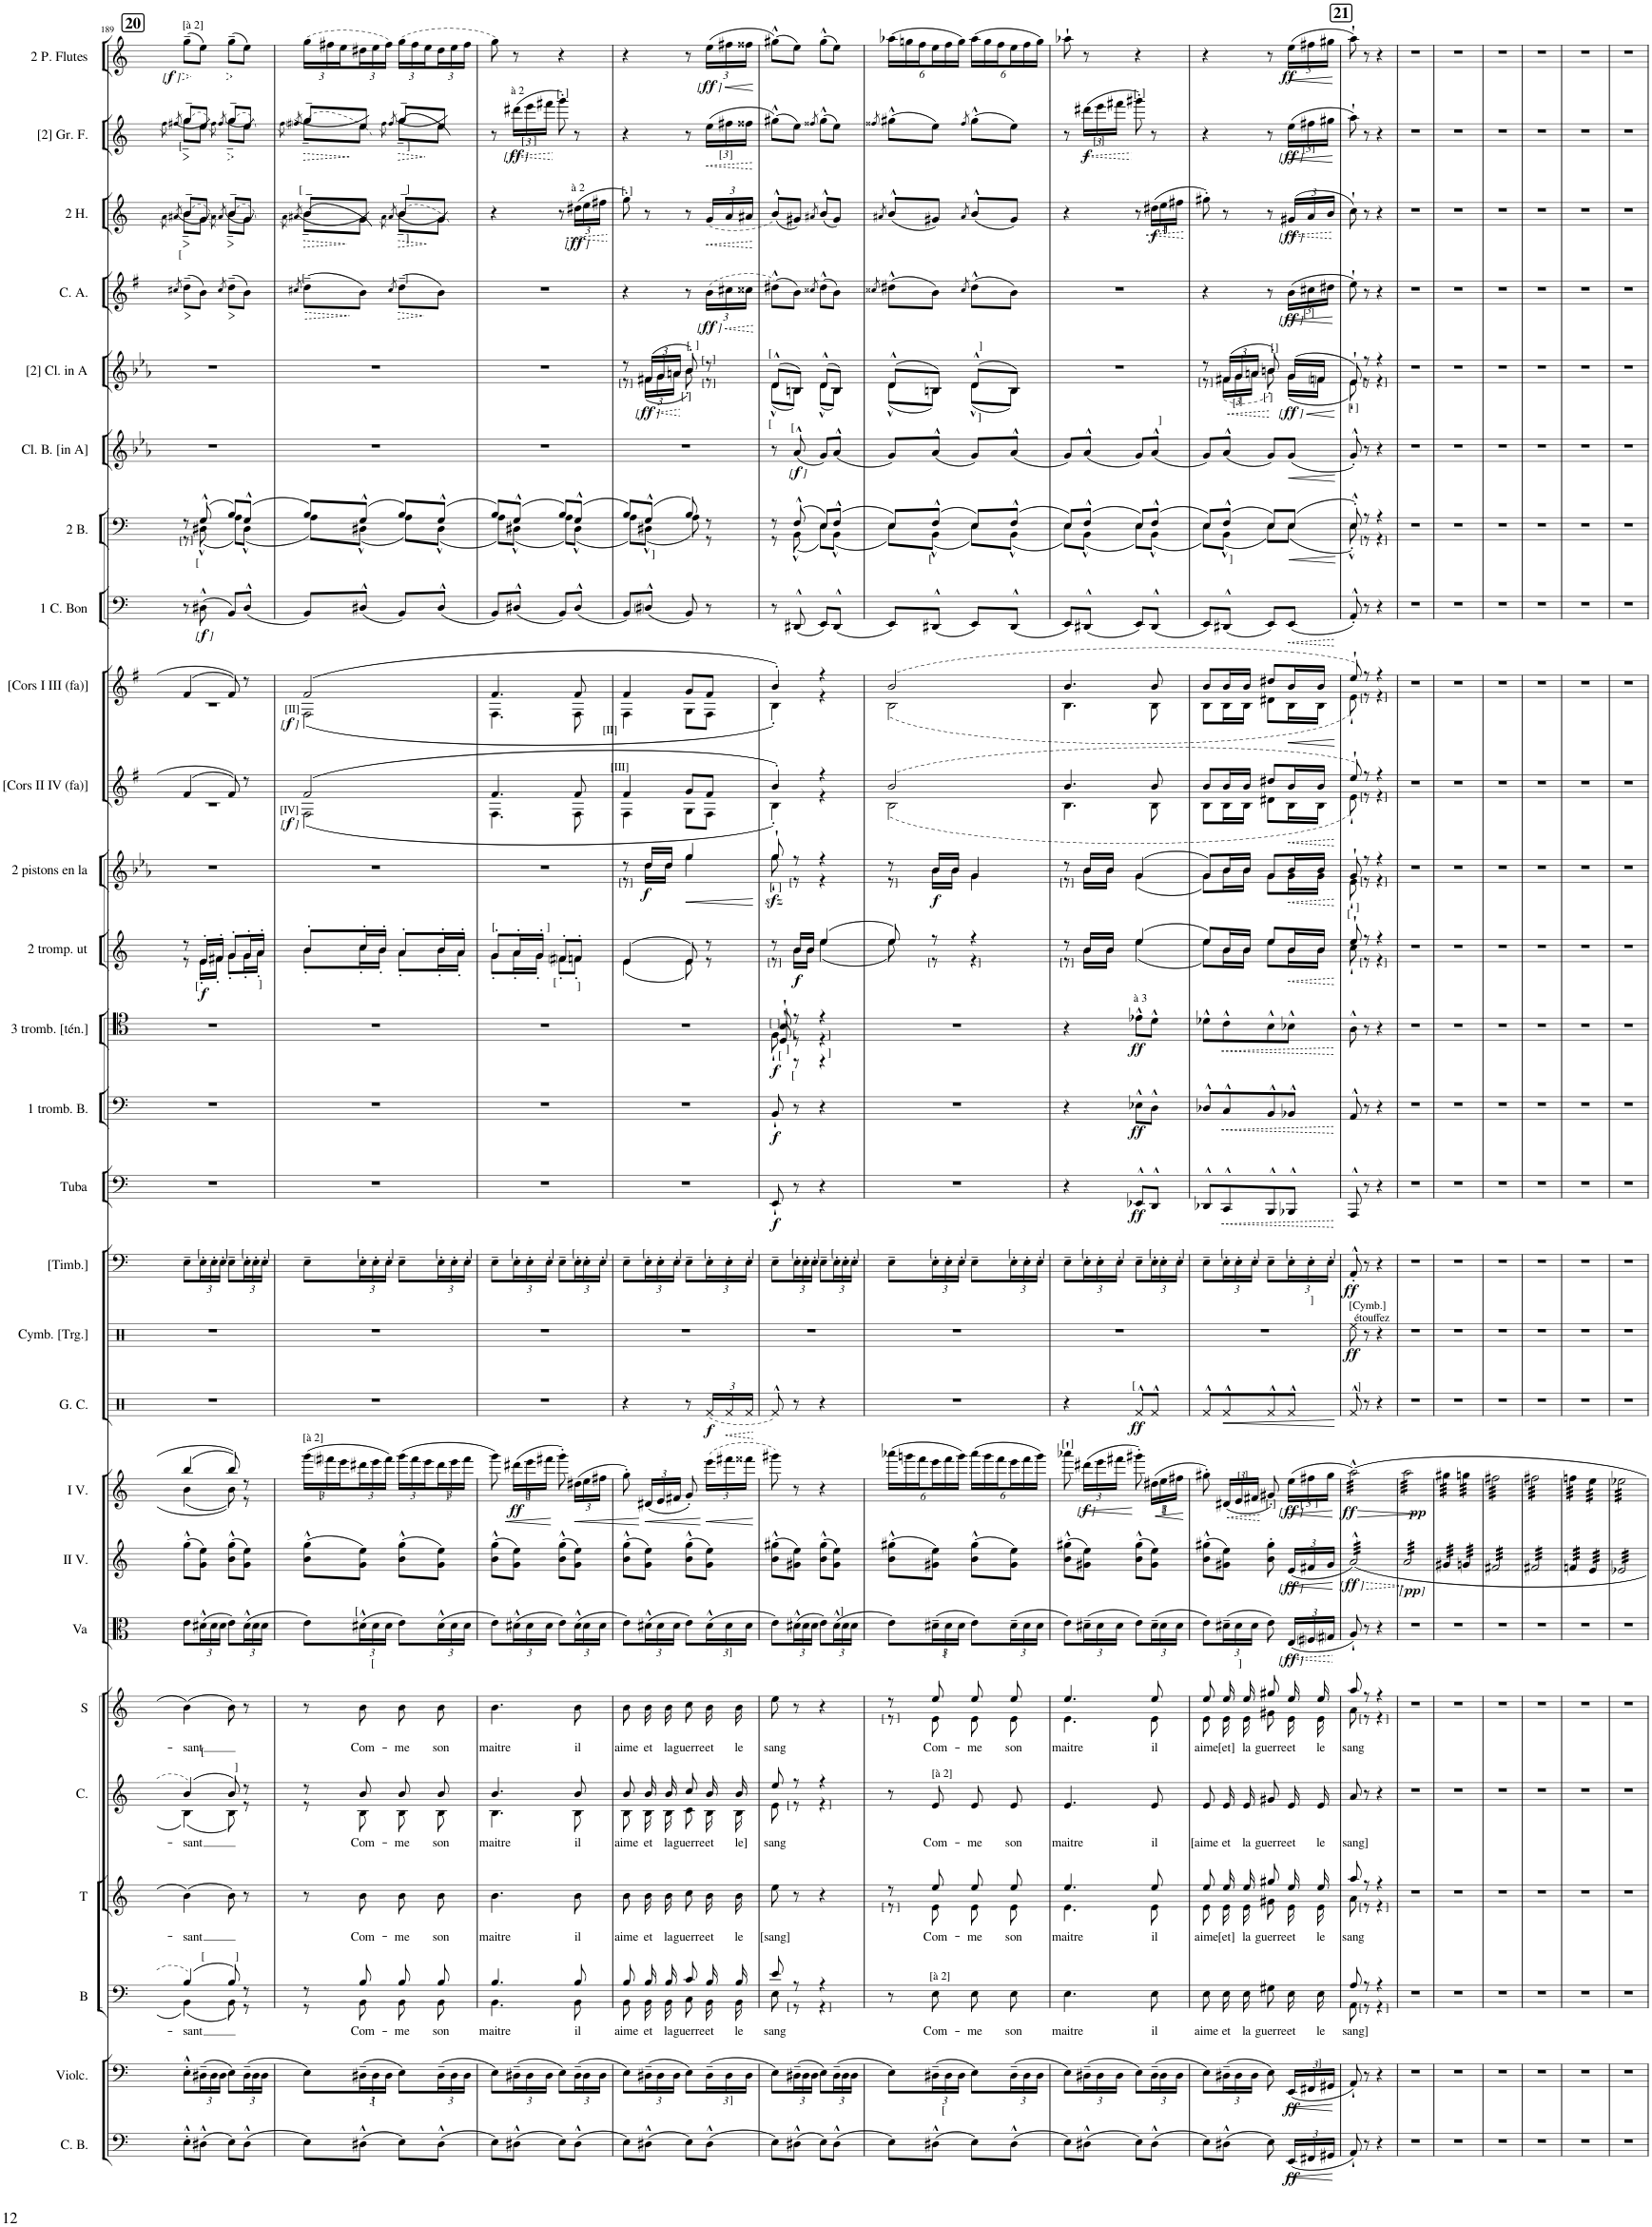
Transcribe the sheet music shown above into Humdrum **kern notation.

**kern	**dynam	**kern	**dynam	**kern	**text	**kern	**text	**kern	**text	**kern	**text	**kern	**dynam	**kern	**dynam	**kern	**dynam	**kern	**dynam	**kern	**dynam	**kern	**dynam	**kern	**dynam	**kern	**dynam	**kern	**dynam	**kern	**dynam	**kern	**dynam	**kern	**dynam	**kern	**dynam	**kern	**dynam	**kern	**dynam	**kern	**dynam	**kern	**dynam	**kern	**dynam	**kern	**dynam
*part25	*part25	*part24	*part24	*part23	*part23	*part22	*part22	*part21	*part21	*part20	*part20	*part19	*part19	*part18	*part18	*part17	*part17	*part16	*part16	*part15	*part15	*part14	*part14	*part13	*part13	*part12	*part12	*part11	*part11	*part10	*part10	*part9	*part9	*part8	*part8	*part7	*part7	*part6	*part6	*part5	*part5	*part4	*part4	*part3	*part3	*part2	*part2	*part1	*part1
*staff25	*staff25	*staff24	*staff24	*staff23	*staff23	*staff22	*staff22	*staff21	*staff21	*staff20	*staff20	*staff19	*staff19	*staff18	*staff18	*staff17	*staff17	*staff16	*staff16	*staff15	*staff15	*staff14	*staff14	*staff13	*staff13	*staff12	*staff12	*staff11	*staff11	*staff10	*staff10	*staff9	*staff9	*staff8	*staff8	*staff7	*staff7	*staff6	*staff6	*staff5	*staff5	*staff4	*staff4	*staff3	*staff3	*staff2	*staff2	*staff1	*staff1
*I"Contre Basses	*	*I"Violoncelles	*	*I"Basses	*	*I"Ténors	*	*I"Contralt[os]	*	*I"Sopranos	*	*I"Altis	*	*I"2ds Violons	*	*I"1ers Violons	*	*I"Timbales	*	*I"1 Tuba	*	*I"1 trombone Basse	*	*I"3 trombones Ténor	*	*I"2 Trompettes en ut	*	*I"2 Cornets à pistons en sib	*	*I"2me et 4e Cors [en fa]	*	*I"1er et 3me Cors [en fa]	*	*I"1 Contre Basson	*	*I"2 Bassons	*	*I"1 Cl. Basse en sib	*	*I"2 Clarinettes en sib	*	*I"1 Cor Anglais	*	*I"2 Hautbois	*	*I"2 gr. flutes	*	*I"2 petites flutes	*
*I'C. B.	*	*I'Violc.	*	*I'B	*	*I'T	*	*I'C.	*	*I'S	*	*	*	*	*	*	*	*I'[Timb.]	*	*I'Tuba	*	*I'1 tromb. B.	*	*I'3 tromb. [tén.]	*	*I'2 tromp. ut	*	*I'2 Pist. sib	*	*	*	*	*	*I'1 C. Bon	*	*I'2 B.	*	*I'Cl. B. [sib]	*	*I'[2] Cl. sib	*	*I'C. A.	*	*I'2 H.	*	*I'[2] Gr. F.	*	*I'2 P. Flutes	*
!!LO:PB:g=z
*clefF4	*	*clefF4	*	*clefF4	*	*clefG2	*	*clefG2	*	*clefG2	*	*clefC3	*	*clefG2	*	*clefG2	*	*clefF4	*	*clefF4	*	*clefF4	*	*clefC4	*	*clefG2	*	*clefG2	*	*clefG2	*	*clefG2	*	*clefF4	*	*clefF4	*	*clefG2	*	*clefG2	*	*clefG2	*	*clefG2	*	*clefG2	*	*clefG2	*
*Trd7c12	*	*	*	*	*	*	*	*	*	*	*	*	*	*	*	*	*	*	*	*	*	*	*	*	*	*Trd1c2	*	*Trd2c3	*	*Trd4c7	*	*Trd4c7	*	*Trd7c12	*	*	*	*Trd9c15	*	*Trd2c3	*	*Trd4c7	*	*	*	*	*	*Trd-7c-12	*
*k[]	*	*k[]	*	*k[]	*	*k[]	*	*k[]	*	*k[]	*	*k[]	*	*k[]	*	*k[]	*	*k[]	*	*k[]	*	*k[]	*	*k[]	*	*k[]	*	*k[b-e-a-]	*	*k[f#]	*	*k[f#]	*	*k[]	*	*k[]	*	*k[b-e-a-]	*	*k[b-e-a-]	*	*k[f#]	*	*k[]	*	*k[]	*	*k[]	*
*M2/4	*	*M2/4	*	*M2/4	*	*M2/4	*	*M2/4	*	*M2/4	*	*M2/4	*	*M2/4	*	*M2/4	*	*M2/4	*	*M2/4	*	*M2/4	*	*M2/4	*	*M2/4	*	*M2/4	*	*M2/4	*	*M2/4	*	*M2/4	*	*M2/4	*	*M2/4	*	*M2/4	*	*M2/4	*	*M2/4	*	*M2/4	*	*M2/4	*
!!LO:REH:place=s1:a:B:cj:fs=14:t=20
=189	=189	=189	=189	=189	=189	=189	=189	=189	=189	=189	=189	=189	=189	=189	=189	=189	=189	=189	=189	=189	=189	=189	=189	=189	=189	=189	=189	=189	=189	=189	=189	=189	=189	=189	=189	=189	=189	=189	=189	=189	=189	=189	=189	=189	=189	=189	=189	=189	=189
*	*	*	*	*	*	*	*	*	*	*	*	*	*	*	*	*	*	*	*	*	*	*	*	*	*	*	*	*	*	*	*	*	*	*	*	*	*	*	*	*	*	*	*	*^	*	*^	*	*	*
.	.	.	.	.	.	.	.	.	.	.	.	.	.	.	.	.	.	.	.	.	.	.	.	.	.	.	.	.	.	.	.	.	.	.	.	.	.	.	.	.	.	8qcc#X/	.	(8qa#X/	(8qa#\	.	(8qff#X/	(8qff#\	.	.	.
!	!	!	!	!	!	!	!	!	!	!	!	!	!	!	!	!	!	!	!	!	!	!	!	!	!	!	!	!	!	!	!	!	!	!	!	!	!	!	!	!	!	!	!	!	!	!	!	!	!	!LO:TX:a:t=[à 2]	!
!	!	!	!	!	!	!	!	!	!	!	!	!	!	!	!	!	!	!	!	!	!	!	!	!	!	!	!	!	!	!	!	!	!	!	!	!	!	!	!	!	!	!	!	!	!	!	!LO:TX:b:t=[	!	!	!	!
!	!	!	!	!	!	!	!	!	!	!	!	!	!	!	!	!	!	!	!	!	!	!	!	!	!	!	!	!	!	!	!	!	!	!	!	!	!	!	!	!	!	!	!	!LO:TX:b:t=[	!	!	!	!	!	!	!
!	!	!	!	!	!	!	!	!	!	!	!	!	!	!	!	!	!	!	!	!	!	!	!	!	!	!	!	!	!	!	!	!	!	!	!	!LO:TX:b:t=[	!	!	!	!	!	!	!	!	!	!	!	!	!	!	!
!	!	!	!	!	!	!	!	!	!	!	!	!	!	!	!	!	!	!	!	!	!	!	!	!	!	!	!	!	!	!	!	!	!	!	!	!LO:TX:b:t=]	!	!	!	!	!	!	!	!	!	!	!	!	!	!	!
!	!	!	!	!	!	!	!	!	!	!LO:TX:b:t=[	!	!	!	!	!	!	!	!	!	!	!	!	!	!	!	!	!	!	!	!	!	!	!	!	!	!	!	!	!	!	!	!	!	!	!	!	!	!	!	!	!
!	!	!	!	!	!	!LO:TX:b:t=[	!	!	!	!	!	!	!	!	!	!	!	!	!	!	!	!	!	!	!	!	!	!	!	!	!	!	!	!	!	!	!	!	!	!	!	!	!	!	!	!	!	!	!	!	!
!	!	!	!	!	!LO:LY:b	!	!LO:LY:b	!	!LO:LY:b	!	!LO:LY:b	!	!	!	!	!	!	!	!	!	!	!	!	!	!	!	!	!	!	!	!	!	!	!	!	!	!	!	!	!	!	!	!	!	!	!	!	!	!	!	!LO:HP:b
*	*	*	*	*^	*	*	*	*^	*	*	*	*	*	*	*	*^	*	*	*	*	*	*	*	*	*	*^	*	*	*	*^	*	*^	*	*	*	*^	*	*	*	*	*	*	*	*	*	*	*	*	*	*	*
!	!	!	!	!	!	!	!	!	!	!	!	!	!	!	!	!	!	!	!	!	!	!	!	!	!	!	!	!	!	!	!	!	!	!	!	!	!	!	!	!	!	!	!	!	!	!	!	!	!	!	!	!	!	!	!	!	!	!LO:DY:n=1:b
!	!	!	!	!	!	!	!	!	!	!	!	!	!	!	!	!	!	!	!	!	!	!	!	!	!	!	!	!	!	!	!	!	!	!	!	!	!	!	!	!	!	!	!	!	!	!	!	!	!	!	!	!	!	!	!	!	!	!LO:DY:n=2:b
!	!	!	!	!	!	!	!	!	!	!	!	!	!	!	!	!	!	!	!	!	!	!	!	!	!	!	!	!	!	!	!	!	!	!	!	!	!	!	!	!	!	!	!	!	!	!	!	!	!	!	!	!	!	!	!	!	!	!LO:DY:n=3:b
8E'^^\L	.	8E'^^\L	.	(4B/	(4BB\	-sant	(4b\	-sant	(4b/	(4B\	-sant	(4b\	-sant	8e\L	.	(8gg^^\L	.	(4bb/	(4b\	.	8E~\L	.	2r	.	2r	.	2r	.	8r	8r	.	2r	.	(4f#/	2r	.	(4f#/	2r	.	8r	.	8r	8r	.	2r	.	2r	.	(8dd~\L	.	8b~/L	8b~\L	.	8gg~/L	8gg~\L	.	(8gg~\L	> other-dynamics f other-dynamics
*	*	*Xbrackettup	*	*	*	*	*	*	*	*	*	*	*	*Xbrackettup	*	*	*	*	*	*	*Xbrackettup	*	*	*	*	*	*	*	*	*	*	*	*	*	*	*	*	*	*	*	*	*	*	*	*	*	*	*	*	*	*	*	*	*	*	*	*	*
!	!	!	!	!	!	!	!	!	!	!	!	!	!	!	!	!	!	!	!	!	!	!	!	!	!	!	!	!	!	!	!	!	!	!	!	!	!	!	!	!	!	!LO:TX:b:t=[	!	!	!	!	!	!	!	!	!	!	!	!	!	!	!	!
!	!	!	!	!	!	!	!	!	!	!	!	!	!	!	!	!	!	!	!	!	!	!	!	!	!	!	!	!	!LO:TX:b:t=[	!	!	!	!	!	!	!	!	!	!	!	!	!	!	!	!	!	!	!	!	!	!	!	!	!	!	!	!	!
!	!	!	!	!	!	!	!	!	!	!	!	!	!	!	!	!	!	!	!	!	!LO:TX:b:t=[	!	!	!	!	!	!	!	!	!	!	!	!	!	!	!	!	!	!	!	!	!	!	!	!	!	!	!	!	!	!	!	!	!	!	!	!	!
!	!	!	!	!	!	!	!	!	!	!	!	!	!	!	!	!	!	!	!	!	!	!	!	!	!	!	!	!	!	!	!LO:DY:b	!	!	!	!	!	!	!	!	!	!LO:DY:b	!	!	!	!	!	!	!	!	!	!	!	!	!	!	!	!	!
!	!	!	!	!	!	!	!	!	!	!	!	!	!	!	!	!	!	!	!	!	!	!	!	!	!	!	!	!	!	!	!	!	!	!	!	!	!	!	!	!	!LO:DY:n=1:b	!	!	!	!	!	!	!	!	!	!	!	!	!	!	!	!	!
!	!	!	!	!	!	!	!	!	!	!	!	!	!	!	!	!	!	!	!	!	!	!	!	!	!	!	!	!	!	!	!	!	!	!	!	!	!	!	!	!	!LO:DY:n=2:b	!	!	!	!	!	!	!	!	!	!	!	!	!	!	!	!	!
(8D#X^^\J	.	(24D#X~\L	.	.	.	.	.	.	.	.	.	.	.	(24d#X^^\L	.	8g\ 8ee\J)	.	.	.	.	24E'\L	.	.	.	.	.	.	.	16e'/LL	16e'\LL	f	.	.	.	.	.	.	.	.	(8D#X^^\	other-dynamics f other-dynamics	(8G^^/	(8D#X^^\	.	.	.	.	.	8b\J)	.	8g/J)	8g\J)	.	8ee/J)	8ee\J)	.	8ee\J)	.
.	.	24D#\	.	.	.	.	.	.	.	.	.	.	.	24d#\	.	.	.	.	.	.	24E'\	.	.	.	.	.	.	.	.	.	.	.	.	.	.	.	.	.	.	.	.	.	.	.	.	.	.	.	.	.	.	.	.	.	.	.	.	.
.	.	.	.	.	.	.	.	.	.	.	.	.	.	.	.	.	.	.	.	.	.	.	.	.	.	.	.	.	16f#X'/JJ	16f#'\JJ	.	.	.	.	.	.	.	.	.	.	.	.	.	.	.	.	.	.	.	.	.	.	.	.	.	.	.	.
!	!	!	!	!	!	!	!	!	!	!	!	!	!	!	!	!	!	!	!	!	!LO:TX:b:t=]	!	!	!	!	!	!	!	!	!	!	!	!	!	!	!	!	!	!	!	!	!	!	!	!	!	!	!	!	!	!	!	!	!	!	!	!	!
.	.	24D#\JJ	.	.	.	.	.	.	.	.	.	.	.	24d#\JJ	.	.	.	.	.	.	24E'\JJ	.	.	.	.	.	.	.	.	.	.	.	.	.	.	.	.	.	.	.	.	.	.	.	.	.	.	.	.	.	.	.	.	.	.	.	.	.
.	.	.	.	.	.	.	.	.	.	.	.	.	.	.	.	.	.	.	.	.	.	.	.	.	.	.	.	.	.	.	.	.	.	.	.	.	.	.	.	.	.	.	.	.	.	.	.	.	8qcc#/	.	(8qa#/	(8qa#\	.	(8qff#/	(8qff#\	.	.	.
!	!	!	!	!	!	!	!	!	!	!	!	!LO:TX:b:t=]	!	!	!	!	!	!	!	!	!	!	!	!	!	!	!	!	!	!	!	!	!	!	!	!	!	!	!	!	!	!	!	!	!	!	!	!	!	!	!	!	!	!	!	!	!	!
!	!	!	!	!	!	!	!LO:TX:b:t=]	!	!	!	!	!	!	!	!	!	!	!	!	!	!	!	!	!	!	!	!	!	!	!	!	!	!	!	!	!	!	!	!	!	!	!	!	!	!	!	!	!	!	!	!	!	!	!	!	!	!	!
!	!	!	!	!	!	!	!	!	!	!	!	!	!	!	!	!	!	!	!	!	!	!	!	!	!	!	!	!	!	!	!	!	!	!	!	!	!	!	!	!	!	!	!	!	!	!	!	!	!	!	!	!	!	!	!	!	!	!LO:HP:n=1:b
8E\L)	.	8E\L)	.	8B/)	8BB\)	.	8b\)	.	8b/)	8B\)	.	8b\)	.	8e\L)	.	(8b\^^ 8gg\^^L	.	8bb/)	8b\)	.	8E~\L	.	.	.	.	.	.	.	8g'/L	8g'\L	.	.	.	8f#/)	.	.	8f#/)	.	.	8BB/L)	.	8B/L)	8A\L)	.	.	.	.	.	(8dd~\L	.	8b~/L	8b~\L	.	8gg~/L	8gg~\L	.	(8gg~\L	] >
!	!	!	!	!	!	!	!	!	!	!	!	!	!	!	!	!	!	!	!	!	!LO:TX:b:t=[	!	!	!	!	!	!	!	!	!	!	!	!	!	!	!	!	!	!	!	!	!	!	!	!	!	!	!	!	!	!	!	!	!	!	!	!	!
(8D#^^\J	.	(24D#~\L	.	8r	8r	.	8r	.	8r	8r	.	8r	.	(24d#^^\L	.	8g\ 8ee\J)	.	8r	8r	.	24E'\L	.	.	.	.	.	.	.	16g'/L	16g'\L	.	.	.	8r	.	.	8r	.	.	(8D#^^/J	.	(8G^^/J	(8D#^^\J	.	.	.	.	.	8b\J)	.	8g/J)	8g\J)	.	8ee/J)	8ee\J)	.	8ee\J)	.
.	.	24D#\	.	.	.	.	.	.	.	.	.	.	.	24d#\	.	.	.	.	.	.	24E'\	.	.	.	.	.	.	.	.	.	.	.	.	.	.	.	.	.	.	.	.	.	.	.	.	.	.	.	.	.	.	.	.	.	.	.	.	.
!	!	!	!	!	!	!	!	!	!	!	!	!	!	!	!	!	!	!	!	!	!	!	!	!	!	!	!	!	!LO:TX:b:t=]	!	!	!	!	!	!	!	!	!	!	!	!	!	!	!	!	!	!	!	!	!	!	!	!	!	!	!	!	!
.	.	.	.	.	.	.	.	.	.	.	.	.	.	.	.	.	.	.	.	.	.	.	.	.	.	.	.	.	16a'/JJ	16a'\JJ	.	.	.	.	.	.	.	.	.	.	.	.	.	.	.	.	.	.	.	.	.	.	.	.	.	.	.	.
!	!	!	!	!	!	!	!	!	!	!	!	!	!	!	!	!	!	!	!	!	!LO:TX:b:t=]	!	!	!	!	!	!	!	!	!	!	!	!	!	!	!	!	!	!	!	!	!	!	!	!	!	!	!	!	!	!	!	!	!	!	!	!	!
.	.	24D#\JJ	.	.	.	.	.	.	.	.	.	.	.	24d#\JJ	.	.	.	.	.	.	24E'\JJ	.	.	.	.	.	.	.	.	.	.	.	.	.	.	.	.	.	.	.	.	.	.	.	.	.	.	.	.	.	.	.	.	.	.	.	.	.
*	*	*	*	*	*	*	*	*	*	*	*	*	*	*	*	*	*	*	*	*	*	*	*	*	*	*	*	*	*	*	*	*	*	*v	*v	*	*	*	*	*	*	*v	*v	*	*	*	*	*	*	*	*v	*v	*	*v	*v	*	*	*
*	*	*	*	*v	*v	*	*	*	*v	*v	*	*	*	*	*	*	*	*v	*v	*	*	*	*	*	*	*	*	*	*v	*v	*	*	*	*	*	*v	*v	*	*	*	*	*	*	*	*	*	*	*	*	*	*	*	*	*
.	.	.	.	.	.	.	.	.	.	.	.	.	.	.	.	.	.	.	.	.	.	.	.	.	.	.	.	.	.	.	.	.	.	.	.	.	.	.	.	.	.	.	.	.	.	.	.	.	]
=190	=190	=190	=190	=190	=190	=190	=190	=190	=190	=190	=190	=190	=190	=190	=190	=190	=190	=190	=190	=190	=190	=190	=190	=190	=190	=190	=190	=190	=190	=190	=190	=190	=190	=190	=190	=190	=190	=190	=190	=190	=190	=190	=190	=190	=190	=190	=190	=190	=190
*	*	*	*	*	*	*	*	*	*	*	*	*	*	*	*	*	*	*	*	*	*	*	*	*	*	*	*	*	*	*	*	*	*	*	*	*	*	*	*	*	*	*	*	*^	*	*^	*	*	*
.	.	.	.	.	.	.	.	.	.	.	.	.	.	.	.	.	.	.	.	.	.	.	.	.	.	.	.	.	.	.	.	.	.	.	.	.	.	.	.	.	.	8qcc#X/	.	(8qa#X/	(8qa#\	.	(8qff#j/	(8qff#\	.	.	.
*	*	*	*	*	*	*	*	*	*	*	*	*	*	*	*	*	*	*	*	*	*	*	*	*	*	*	*	*	*	*	*	*	*	*	*	*	*	*	*	*	*	*	*	*v	*v	*	*	*	*	*	*
*	*	*	*	*^	*	*	*	*^	*	*	*	*	*	*	*	*	*	*	*	*	*	*	*	*	*	*	*	*	*	*	*	*	*	*	*	*	*	*	*	*	*	*	*	*	*	*v	*v	*	*	*
*	*	*	*	*	*	*	*	*	*	*	*	*	*	*	*	*	*	*Xbrackettup	*	*	*	*	*	*	*	*	*	*	*	*	*	*	*	*	*	*	*	*	*	*	*	*	*	*	*	*	*	*	*	*Xbrackettup	*
*	*	*	*	*	*	*	*	*	*	*	*	*	*	*	*	*	*	*	*	*	*	*	*	*	*	*	*	*^	*	*	*	*^	*	*^	*	*	*	*^	*	*	*	*	*	*	*	*^	*	*^	*	*	*
!	!	!	!	!	!	!	!	!	!	!	!	!	!	!	!	!	!	!	!	!	!	!	!	!	!	!	!	!	!	!	!	!	!	!	!	!	!	!	!	!	!	!	!	!	!	!	!	!	!	!LO:TX:a:t=[	!	!	!	!	!	!	!
!	!	!	!	!	!	!	!	!	!	!	!	!	!	!	!	!	!	!	!	!	!	!	!	!	!	!	!	!	!	!	!	!	!	!	!	!	!	!	!	!	!	!	!	!	!	!	!	!LO:TX:a:t=[	!	!	!	!	!	!	!	!	!
!	!	!	!	!	!	!	!	!	!	!	!	!	!	!	!	!	!	!	!	!	!	!	!	!	!	!	!	!	!	!	!	!	!	!	!	!LO:TX:b:t=[II]	!	!	!	!	!	!	!	!	!	!	!	!	!	!	!	!	!	!	!	!	!
!	!	!	!	!	!	!	!	!	!	!	!	!	!	!	!	!	!	!	!	!	!	!	!	!	!	!	!	!	!	!	!	!	!LO:TX:b:t=[IV]	!	!	!	!	!	!	!	!	!	!	!	!	!	!	!	!	!	!	!	!	!	!	!	!
!	!	!	!	!	!	!	!	!	!	!	!	!	!	!	!	!	!	!LO:TX:b:t=[	!	!	!	!	!	!	!	!	!	!	!	!	!	!	!	!	!	!	!	!	!	!	!	!	!	!	!	!	!	!	!	!	!	!	!	!	!	!	!
!	!	!	!	!	!	!	!	!	!	!	!	!	!	!	!	!	!	!LO:TX:a:t=[à 2]	!	!	!	!	!	!	!	!	!	!	!	!	!	!	!	!	!	!	!	!	!	!	!	!	!	!	!	!	!	!	!	!	!	!	!	!	!	!	!
!	!	!	!	!	!	!	!	!	!	!	!	!	!	!	!	!	!	!	!	!	!	!	!	!	!	!	!	!	!	!	!	!	!	!	!LO:DY:b	!	!	!	!	!	!	!	!	!	!	!	!	!	!	!	!	!	!	!	!	!	!
!	!	!	!	!	!	!	!	!	!	!	!	!	!	!	!	!	!	!	!	!	!	!	!	!	!	!	!	!	!	!	!	!	!	!	!LO:DY:n=1:b	!	!	!	!	!	!	!	!	!	!	!	!	!	!	!	!	!	!	!	!	!	!
!	!	!	!	!	!	!	!	!	!	!	!	!	!	!	!	!	!	!	!	!	!	!	!	!	!	!	!	!	!	!	!	!	!	!	!LO:DY:n=2:b	!	!	!LO:DY:b	!	!	!	!	!	!	!	!	!	!	!	!	!	!	!	!	!	!	!
!	!	!	!	!	!	!	!	!	!	!	!	!	!	!	!	!	!	!	!	!	!	!	!	!	!	!	!	!	!	!	!	!	!	!	!	!	!	!LO:DY:n=1:b	!	!	!	!	!	!	!	!	!	!	!	!	!	!	!	!	!	!	!
!	!	!	!	!	!	!	!	!	!	!	!	!	!	!	!	!	!	!	!	!	!	!	!	!	!	!	!	!	!	!	!	!	!	!	!	!	!	!LO:DY:n=2:b	!	!	!	!	!	!	!	!	!	!	!	!	!	!	!	!	!	!	!
8E\L)	.	8E\L)	.	8r	8r	.	8r	.	8r	8r	.	8r	.	8e\L)	.	(8b\^^ 8gg\^^L	.	(24ggg\LL	.	8E~\L	.	2r	.	2r	.	2r	.	8b'/L	8b'\L	.	2r	.	(2f#/	(2F#\	other-dynamics f other-dynamics	(2f#/	(2F#\	other-dynamics f other-dynamics	8BB/L)	.	8B/L)	8A\L)	.	2r	.	2r	.	(8dd~\L	.	8b~/L	8b~\L	.	8gg~/L	8gg~\L	.	(24gg\LL	.
.	.	.	.	.	.	.	.	.	.	.	.	.	.	.	.	.	.	24fff#j\	.	.	.	.	.	.	.	.	.	.	.	.	.	.	.	.	.	.	.	.	.	.	.	.	.	.	.	.	.	.	.	.	.	.	.	.	.	24ff#X\	.
.	.	.	.	.	.	.	.	.	.	.	.	.	.	.	.	.	.	24eee\	.	.	.	.	.	.	.	.	.	.	.	.	.	.	.	.	.	.	.	.	.	.	.	.	.	.	.	.	.	.	.	.	.	.	.	.	.	24ee\	.
!	!	!	!	!	!	!	!	!	!	!	!	!	!	!	!	!	!	!	!	!LO:TX:b:t=[	!	!	!	!	!	!	!	!	!	!	!	!	!	!	!	!	!	!	!	!	!	!	!	!	!	!	!	!	!	!	!	!	!	!	!	!	!
!	!	!	!	!	!	!	!	!	!	!	!	!	!	!LO:TX:b:t=[	!	!	!	!	!	!	!	!	!	!	!	!	!	!	!	!	!	!	!	!	!	!	!	!	!	!	!	!	!	!	!	!	!	!	!	!	!	!	!	!	!	!	!
!	!	!	!	!	!	!	!	!	!	!	!	!	!	!LO:TX:a:t=[	!	!	!	!	!	!	!	!	!	!	!	!	!	!	!	!	!	!	!	!	!	!	!	!	!	!	!	!	!	!	!	!	!	!	!	!	!	!	!	!	!	!	!
!	!	!LO:TX:b:t=[	!	!	!	!	!	!	!	!	!	!	!	!	!	!	!	!	!	!	!	!	!	!	!	!	!	!	!	!	!	!	!	!	!	!	!	!	!	!	!	!	!	!	!	!	!	!	!	!	!	!	!	!	!	!	!
!	!	!	!	!	!	!LO:LY:b	!	!LO:LY:b	!	!	!LO:LY:b	!	!LO:LY:b	!	!	!	!	!	!	!	!	!	!	!	!	!	!	!	!	!	!	!	!	!	!	!	!	!	!	!	!	!	!	!	!	!	!	!	!	!	!	!	!	!	!	!	!
(8D#X^^\J	.	(24D#X~\L	.	8B/	8BB\	Com-	8b\	Com-	8b/	8B\	Com-	8b\	Com-	(24d#X^^\L	.	8g\ 8ee\J)	.	24ddd#X\	.	24E'\L	.	.	.	.	.	.	.	16cc'/L	16cc'\L	.	.	.	.	.	.	.	.	.	(8D#X^^/J	.	(8G^^/J	(8D#X^^\J	.	.	.	.	.	8b\J)	.	8g/J)	8g\J)	.	8ee/J)	8ee\J)	.	24dd#X\	.
.	.	24D#\	.	.	.	.	.	.	.	.	.	.	.	24d#\	.	.	.	24eee\	.	24E'\	.	.	.	.	.	.	.	.	.	.	.	.	.	.	.	.	.	.	.	.	.	.	.	.	.	.	.	.	.	.	.	.	.	.	.	24ee\	.
.	.	.	.	.	.	.	.	.	.	.	.	.	.	.	.	.	.	.	.	.	.	.	.	.	.	.	.	16b'/JJ	16b'\JJ	.	.	.	.	.	.	.	.	.	.	.	.	.	.	.	.	.	.	.	.	.	.	.	.	.	.	.	.
!	!	!	!	!	!	!	!	!	!	!	!	!	!	!	!	!	!	!	!	!LO:TX:b:t=]	!	!	!	!	!	!	!	!	!	!	!	!	!	!	!	!	!	!	!	!	!	!	!	!	!	!	!	!	!	!	!	!	!	!	!	!	!
.	.	24D#\JJ	.	.	.	.	.	.	.	.	.	.	.	24d#\JJ	.	.	.	24fff#\JJ)	.	24E'\JJ	.	.	.	.	.	.	.	.	.	.	.	.	.	.	.	.	.	.	.	.	.	.	.	.	.	.	.	.	.	.	.	.	.	.	.	24ff#\JJ)	.
.	.	.	.	.	.	.	.	.	.	.	.	.	.	.	.	.	.	.	.	.	.	.	.	.	.	.	.	.	.	.	.	.	.	.	.	.	.	.	.	.	.	.	.	.	.	.	.	8qcc#/	.	(8qa#/	(8qa#\	.	(8qff#/	(8qff#\	.	.	.
!	!	!	!	!	!	!	!	!	!	!	!	!	!	!	!	!	!	!	!	!	!	!	!	!	!	!	!	!	!	!	!	!	!	!	!	!	!	!	!	!	!	!	!	!	!	!	!	!	!	!	!	!	!LO:TX:b:t=]	!	!	!	!
!	!	!	!	!	!	!	!	!	!	!	!	!	!	!	!	!	!	!	!	!	!	!	!	!	!	!	!	!	!	!	!	!	!	!	!	!	!	!	!	!	!	!	!	!	!	!	!	!	!	!LO:TX:b:t=]	!	!	!	!	!	!	!
!	!	!	!	!	!	!	!	!	!	!	!	!	!	!	!	!	!	!	!	!	!	!	!	!	!	!	!	!	!	!	!	!	!	!	!	!	!	!	!	!	!	!	!	!	!	!	!	!	!	!LO:TX:a:t=]	!	!	!	!	!	!	!
!	!	!	!	!	!	!	!	!	!	!	!	!	!	!	!	!	!	!	!	!	!	!	!	!	!	!	!	!	!	!	!	!	!	!	!	!	!	!	!	!	!	!	!	!	!	!	!	!LO:TX:a:t=]	!	!	!	!	!	!	!	!	!
!	!	!	!	!	!	!LO:LY:b	!	!LO:LY:b	!	!	!LO:LY:b	!	!LO:LY:b	!	!	!	!	!	!	!	!	!	!	!	!	!	!	!	!	!	!	!	!	!	!	!	!	!	!	!	!	!	!	!	!	!	!	!	!	!	!	!	!	!	!	!	!
8E\L)	.	8E\L)	.	8B/L	8BB\L	-me	8b\L	-me	8b/L	8B\L	-me	8b\L	-me	8e\L)	.	(8b\^^ 8gg\^^L	.	(24ggg\LL	.	8E~\L	.	.	.	.	.	.	.	8a'/L	8a'\L	.	.	.	.	.	.	.	.	.	8BB/L)	.	8B/L)	8A\L)	.	.	.	.	.	(8dd~\L	.	8b~/L	8b~\L	.	8gg~/L	8gg~\L	.	(24gg\LL	.
.	.	.	.	.	.	.	.	.	.	.	.	.	.	.	.	.	.	24fff#\	.	.	.	.	.	.	.	.	.	.	.	.	.	.	.	.	.	.	.	.	.	.	.	.	.	.	.	.	.	.	.	.	.	.	.	.	.	24ff#\	.
.	.	.	.	.	.	.	.	.	.	.	.	.	.	.	.	.	.	24eee\	.	.	.	.	.	.	.	.	.	.	.	.	.	.	.	.	.	.	.	.	.	.	.	.	.	.	.	.	.	.	.	.	.	.	.	.	.	24ee\	.
!	!	!	!	!	!	!	!	!	!	!	!	!	!	!	!	!	!	!	!	!LO:TX:b:t=[	!	!	!	!	!	!	!	!	!	!	!	!	!	!	!	!	!	!	!	!	!	!	!	!	!	!	!	!	!	!	!	!	!	!	!	!	!
!	!	!	!	!	!	!LO:LY:b	!	!LO:LY:b	!	!	!LO:LY:b	!	!LO:LY:b	!	!	!	!	!	!	!	!	!	!	!	!	!	!	!	!	!	!	!	!	!	!	!	!	!	!	!	!	!	!	!	!	!	!	!	!	!	!	!	!	!	!	!	!
(8D#^^\J	.	(24D#~\L	.	8B/J	8BB\J	son	8b\J	son	8b/J	8B\J	son	8b\J	son	(24d#^^\L	.	8g\ 8ee\J)	.	24ddd#\	.	24E'\L	.	.	.	.	.	.	.	16b'/L	16b'\L	.	.	.	.	.	.	.	.	.	(8D#^^/J	.	(8G^^/J	(8D#^^\J	.	.	.	.	.	8b\J)	.	8g/J)	8g\J)	.	8ee/J)	8ee\J)	.	24dd#\	.
.	.	24D#\	.	.	.	.	.	.	.	.	.	.	.	24d#\	.	.	.	24eee\	.	24E'\	.	.	.	.	.	.	.	.	.	.	.	.	.	.	.	.	.	.	.	.	.	.	.	.	.	.	.	.	.	.	.	.	.	.	.	24ee\	.
.	.	.	.	.	.	.	.	.	.	.	.	.	.	.	.	.	.	.	.	.	.	.	.	.	.	.	.	16a'/JJ	16a'\JJ	.	.	.	.	.	.	.	.	.	.	.	.	.	.	.	.	.	.	.	.	.	.	.	.	.	.	.	.
!	!	!	!	!	!	!	!	!	!	!	!	!	!	!	!	!	!	!	!	!LO:TX:b:t=]	!	!	!	!	!	!	!	!	!	!	!	!	!	!	!	!	!	!	!	!	!	!	!	!	!	!	!	!	!	!	!	!	!	!	!	!	!
!	!	!	!	!	!	!	!	!	!	!	!	!	!	!	!	!	!	!LO:TX:b:t=]	!	!	!	!	!	!	!	!	!	!	!	!	!	!	!	!	!	!	!	!	!	!	!	!	!	!	!	!	!	!	!	!	!	!	!	!	!	!	!
.	.	24D#\JJ	.	.	.	.	.	.	.	.	.	.	.	24d#\JJ	.	.	.	24fff#\JJ	.	24E'\JJ	.	.	.	.	.	.	.	.	.	.	.	.	.	.	.	.	.	.	.	.	.	.	.	.	.	.	.	.	.	.	.	.	.	.	.	24ff#\JJ	.
*	*	*	*	*	*	*	*	*	*	*	*	*	*	*	*	*	*	*	*	*	*	*	*	*	*	*	*	*	*	*	*	*	*	*	*	*	*	*	*	*	*	*	*	*	*	*	*	*	*	*v	*v	*	*	*	*	*	*
*	*	*	*	*	*	*	*	*	*	*	*	*	*	*	*	*	*	*	*	*	*	*	*	*	*	*	*	*	*	*	*	*	*	*	*	*	*	*	*	*	*	*	*	*	*	*	*	*	*	*	*	*v	*v	*	*	*
=191	=191	=191	=191	=191	=191	=191	=191	=191	=191	=191	=191	=191	=191	=191	=191	=191	=191	=191	=191	=191	=191	=191	=191	=191	=191	=191	=191	=191	=191	=191	=191	=191	=191	=191	=191	=191	=191	=191	=191	=191	=191	=191	=191	=191	=191	=191	=191	=191	=191	=191	=191	=191	=191	=191	=191
!	!	!	!	!	!	!	!	!	!	!	!	!	!	!	!	!	!	!	!	!	!	!	!	!	!	!	!	!LO:TX:a:t=[	!	!	!	!	!	!	!	!	!	!	!	!	!	!	!	!	!	!	!	!	!	!	!	!	!	!	!
!	!	!	!	!	!	!LO:LY:b	!	!LO:LY:b	!	!	!LO:LY:b	!	!LO:LY:b	!	!	!	!	!	!	!	!	!	!	!	!	!	!	!	!	!	!	!	!	!	!	!	!	!	!	!	!	!	!	!	!	!	!	!	!	!	!	!	!	!	!
8E\L)	.	8E\L)	.	4.B/	4.BB\	maitre	4.b\	maitre	4.b/	4.B\	maitre	4.b\	maitre	8e\L)	.	(8b\^^ 8gg\^^L	.	8ggg\)	.	8E~\L	.	2r	.	2r	.	2r	.	8g'/L	8g'\L	.	2r	.	4.f#/	4.F#\	.	4.f#/	4.F#\	.	8BB/L)	.	8B/L)	8A\L)	.	2r	.	2r	.	2r	.	4r	.	8r	.	8gg\)	.
*	*	*	*	*	*	*	*	*	*	*	*	*	*	*	*	*	*	*	*	*	*	*	*	*	*	*	*	*	*	*	*	*	*	*	*	*	*	*	*	*	*	*	*	*	*	*	*	*	*	*	*	*Xbrackettup	*	*	*
!	!	!	!	!	!	!	!	!	!	!	!	!	!	!	!	!	!	!	!	!	!	!	!	!	!	!	!	!	!	!	!	!	!	!	!	!	!	!	!	!	!	!	!	!	!	!	!	!	!	!	!	!LO:TX:a:t=à 2	!	!	!
!	!	!	!	!	!	!	!	!	!	!	!	!	!	!	!	!	!	!	!	!	!	!	!	!	!	!	!	!	!	!	!	!	!	!	!	!	!	!	!	!	!	!	!	!	!	!	!	!	!	!	!	!LO:TX:b:t=[	!	!	!
!	!	!	!	!	!	!	!	!	!	!	!	!	!	!	!	!	!	!	!	!LO:TX:b:t=[	!	!	!	!	!	!	!	!	!	!	!	!	!	!	!	!	!	!	!	!	!	!	!	!	!	!	!	!	!	!	!	!	!	!	!
!	!	!	!	!	!	!	!	!	!	!	!	!	!	!	!	!	!	!LO:TX:b:t=[	!	!	!	!	!	!	!	!	!	!	!	!	!	!	!	!	!	!	!	!	!	!	!	!	!	!	!	!	!	!	!	!	!	!	!	!	!
!	!	!	!	!	!	!	!	!	!	!	!	!	!	!	!	!	!	!	!LO:DY:b	!	!	!	!	!	!	!	!	!	!	!	!	!	!	!	!	!	!	!	!	!	!	!	!	!	!	!	!	!	!	!	!	!	!LO:DY:b	!	!
!	!	!	!	!	!	!	!	!	!	!	!	!	!	!	!	!	!	!	!	!	!	!	!	!	!	!	!	!	!	!	!	!	!	!	!	!	!	!	!	!	!	!	!	!	!	!	!	!	!	!	!	!	!LO:DY:n=1:b	!	!
!	!	!	!	!	!	!	!	!	!	!	!	!	!	!	!	!	!	!	!	!	!	!	!	!	!	!	!	!	!	!	!	!	!	!	!	!	!	!	!	!	!	!	!	!	!	!	!	!	!	!	!	!	!LO:DY:n=2:b	!	!
(8D#X^^\J	.	(24D#X~\L	.	.	.	.	.	.	.	.	.	.	.	(24d#X^^\L	.	8g\ 8ee\J)	.	(24ddd#X\LL	ff	24E'\L	.	.	.	.	.	.	.	16a'/L	16a'\L	.	.	.	.	.	.	.	.	.	(8D#X^^/J	.	(8G^^/J	(8D#X^^\J	.	.	.	.	.	.	.	.	.	(24ddd#X\LL	other-dynamics ff other-dynamics	8r	.
!	!	!	!	!	!	!	!	!	!	!	!	!	!	!	!	!	!	!	!LO:HP:b	!	!	!	!	!	!	!	!	!	!	!	!	!	!	!	!	!	!	!	!	!	!	!	!	!	!	!	!	!	!	!	!	!	!LO:HP:b	!	!
.	.	24D#\	.	.	.	.	.	.	.	.	.	.	.	24d#\	.	.	.	24eee\	<	24E'\	.	.	.	.	.	.	.	.	.	.	.	.	.	.	.	.	.	.	.	.	.	.	.	.	.	.	.	.	.	.	.	24eee\	<	.	.
!	!	!	!	!	!	!	!	!	!	!	!	!	!	!	!	!	!	!	!	!	!	!	!	!	!	!	!	!LO:TX:a:t=]	!	!	!	!	!	!	!	!	!	!	!	!	!	!	!	!	!	!	!	!	!	!	!	!	!	!	!
.	.	.	.	.	.	.	.	.	.	.	.	.	.	.	.	.	.	.	.	.	.	.	.	.	.	.	.	16g'/JJ	16g'\JJ	.	.	.	.	.	.	.	.	.	.	.	.	.	.	.	.	.	.	.	.	.	.	.	.	.	.
!	!	!	!	!	!	!	!	!	!	!	!	!	!	!	!	!	!	!	!	!	!	!	!	!	!	!	!	!	!	!	!	!	!	!	!	!	!	!	!	!	!	!	!	!	!	!	!	!	!	!	!	!LO:TX:b:t=]	!	!	!
!	!	!	!	!	!	!	!	!	!	!	!	!	!	!	!	!	!	!	!	!LO:TX:b:t=]	!	!	!	!	!	!	!	!	!	!	!	!	!	!	!	!	!	!	!	!	!	!	!	!	!	!	!	!	!	!	!	!	!	!	!
!	!	!	!	!	!	!	!	!	!	!	!	!	!	!	!	!	!	!LO:TX:b:t=]	!	!	!	!	!	!	!	!	!	!	!	!	!	!	!	!	!	!	!	!	!	!	!	!	!	!	!	!	!	!	!	!	!	!	!	!	!
.	.	24D#\JJ	.	.	.	.	.	.	.	.	.	.	.	24d#\JJ	.	.	.	24fff#X\JJ	.	24E'\JJ	.	.	.	.	.	.	.	.	.	.	.	.	.	.	.	.	.	.	.	.	.	.	.	.	.	.	.	.	.	.	.	24fff#X\JJ	.	.	.
!	!	!	!	!	!	!	!	!	!	!	!	!	!	!	!	!	!	!	!	!	!	!	!	!	!	!	!	!	!	!	!	!	!	!	!	!	!	!	!	!	!	!	!	!	!	!	!	!	!	!	!	!LO:TX:a:t=[	!	!	!
!	!	!	!	!	!	!	!	!	!	!	!	!	!	!	!	!	!	!	!	!	!	!	!	!	!	!	!	!	!	!	!	!	!	!	!	!	!	!	!	!	!	!	!	!	!	!	!	!	!	!	!	!LO:TX:a:t=]	!	!	!
!	!	!	!	!	!	!	!	!	!	!	!	!	!	!	!	!	!	!	!	!	!	!	!	!	!	!	!	!LO:TX:b:t=[	!	!	!	!	!	!	!	!	!	!	!	!	!	!	!	!	!	!	!	!	!	!	!	!	!	!	!
8E\L)	.	8E\L)	.	.	.	.	.	.	.	.	.	.	.	8e\L)	.	(8b\^^ 8gg\^^L	.	8ggg'\)	.	8E~\L	.	.	.	.	.	.	.	8f#j'/L	8f#'\L	.	.	.	.	.	.	.	.	.	8BB/L)	.	8B/L)	8A\L)	.	.	.	.	.	.	.	8r	.	8ggg'\)	.	4r	.
!	!	!	!	!	!	!LO:LY:b	!	!LO:LY:b	!	!	!LO:LY:b	!	!LO:LY:b	!	!	!	!	!	!LO:HP:n=1:b	!	!	!	!	!	!	!	!	!	!	!	!	!	!	!	!	!	!	!	!	!	!	!	!	!	!	!	!	!	!	!	!	!	!	!	!
*	*	*	*	*	*	*	*	*	*	*	*	*	*	*	*	*	*	*	*	*	*	*	*	*	*	*	*	*	*	*	*	*	*	*	*	*	*	*	*	*	*	*	*	*	*	*	*	*	*	*Xbrackettup	*	*	*	*	*
!	!	!	!	!	!	!	!	!	!	!	!	!	!	!	!	!	!	!	!	!	!	!	!	!	!	!	!	!	!	!	!	!	!	!	!	!	!	!	!	!	!	!	!	!	!	!	!	!	!	!LO:TX:a:t=à 2	!	!	!	!	!
!	!	!	!	!	!	!	!	!	!	!	!	!	!	!	!	!	!	!	!	!	!	!	!	!	!	!	!	!LO:TX:b:t=]	!	!	!	!	!	!	!	!	!	!	!	!	!	!	!	!	!	!	!	!	!	!	!	!	!	!	!
!	!	!	!	!	!	!	!	!	!	!	!	!	!	!	!	!	!	!	!	!LO:TX:b:t=[	!	!	!	!	!	!	!	!	!	!	!	!	!	!	!	!	!	!	!	!	!	!	!	!	!	!	!	!	!	!	!	!	!	!	!
!	!	!	!	!	!	!	!	!	!	!	!	!	!	!	!	!	!	!	!	!	!	!	!	!	!	!	!	!	!	!	!	!	!	!	!	!	!	!	!	!	!	!	!	!	!	!	!	!	!	!	!LO:DY:b	!	!	!	!
!	!	!	!	!	!	!	!	!	!	!	!	!	!	!	!	!	!	!	!	!	!	!	!	!	!	!	!	!	!	!	!	!	!	!	!	!	!	!	!	!	!	!	!	!	!	!	!	!	!	!	!LO:DY:n=1:b	!	!	!	!
!	!	!	!	!	!	!	!	!	!	!	!	!	!	!	!	!	!	!	!	!	!	!	!	!	!	!	!	!	!	!	!	!	!	!	!	!	!	!	!	!	!	!	!	!	!	!	!	!	!	!	!LO:DY:n=2:b	!	!	!	!
(8D#^^\J	.	(24D#~\L	.	8B/	8BB\	il	8b\	il	8b/	8B\	il	8b\	il	(24d#^^\L	.	8g\ 8ee\J)	.	(24dd#X\LL	[ <	24E'\L	.	.	.	.	.	.	.	8fn'/J	8f'\J	.	.	.	8f#/	8F#\	.	8f#/	8F#\	.	(8D#^^/J	.	(8G^^/J	(8D#^^\J	.	.	.	.	.	.	.	(24dd#X\LL	other-dynamics ff other-dynamics	8r	[	.	.
!	!	!	!	!	!	!	!	!	!	!	!	!	!	!	!	!	!	!	!	!	!	!	!	!	!	!	!	!	!	!	!	!	!	!	!	!	!	!	!	!	!	!	!	!	!	!	!	!	!	!	!LO:HP:b	!	!	!	!
.	.	24D#\	.	.	.	.	.	.	.	.	.	.	.	24d#\	.	.	.	24ee\	.	24E'\	.	.	.	.	.	.	.	.	.	.	.	.	.	.	.	.	.	.	.	.	.	.	.	.	.	.	.	.	.	24ee\	<	.	.	.	.
!	!	!	!	!	!	!	!	!	!	!	!	!	!	!	!	!	!	!	!	!LO:TX:b:t=]	!	!	!	!	!	!	!	!	!	!	!	!	!	!	!	!	!	!	!	!	!	!	!	!	!	!	!	!	!	!	!	!	!	!	!
.	.	24D#\JJ	.	.	.	.	.	.	.	.	.	.	.	24d#\JJ	.	.	.	24ff#X\JJ	.	24E'\JJ	.	.	.	.	.	.	.	.	.	.	.	.	.	.	.	.	.	.	.	.	.	.	.	.	.	.	.	.	.	24ff#X\JJ	.	.	.	.	.
*	*	*	*	*	*	*	*	*	*	*	*	*	*	*	*	*	*	*	*	*	*	*	*	*	*	*	*	*	*	*	*	*	*v	*v	*	*	*	*	*	*	*v	*v	*	*	*	*	*	*	*	*	*	*	*	*	*
*	*	*	*	*v	*v	*	*	*	*v	*v	*	*	*	*	*	*	*	*	*	*	*	*	*	*	*	*	*	*v	*v	*	*	*	*	*	*v	*v	*	*	*	*	*	*	*	*	*	*	*	*	*	*	*	*	*
.	.	.	.	.	.	.	.	.	.	.	.	.	.	.	.	.	.	.	.	.	.	.	.	.	.	.	.	.	.	.	.	.	.	.	.	.	.	.	.	.	.	.	.	.	[	.	.	.	.
=192	=192	=192	=192	=192	=192	=192	=192	=192	=192	=192	=192	=192	=192	=192	=192	=192	=192	=192	=192	=192	=192	=192	=192	=192	=192	=192	=192	=192	=192	=192	=192	=192	=192	=192	=192	=192	=192	=192	=192	=192	=192	=192	=192	=192	=192	=192	=192	=192	=192
*	*	*	*	*^	*	*	*	*	*	*	*	*	*	*	*	*	*	*	*	*	*	*	*	*	*	*	*	*	*	*	*	*	*	*	*	*	*	*	*	*	*	*	*	*	*	*	*	*	*
!	!	!	!	!	!	!	!	!	!	!	!	!	!	!	!	!	!	!	!	!	!	!	!	!	!	!	!	!	!	!	!	!	!	!	!	!	!	!	!	!	!	!	!	!	!LO:TX:a:t=[	!	!	!	!	!
!	!	!	!	!	!	!	!	!	!	!	!	!	!	!	!	!	!	!	!	!	!	!	!	!	!	!	!	!	!	!	!	!	!	!	!	!	!	!	!	!	!	!	!	!	!LO:TX:a:t=]	!	!	!	!	!
!	!	!	!	!	!	!	!	!	!	!	!	!	!	!	!	!	!	!	!	!	!	!	!	!	!	!	!	!	!	!	!	!	!	!	!	!	!	!	!	!	!LO:TX:b:t=[	!	!	!	!	!	!	!	!	!
!	!	!	!	!	!	!	!	!	!	!	!	!	!	!	!	!	!	!	!	!	!	!	!	!	!	!	!	!	!	!	!	!	!	!	!	!	!	!	!	!	!LO:TX:b:t=]	!	!	!	!	!	!	!	!	!
!	!	!	!	!	!	!	!	!	!	!	!	!	!	!	!	!	!	!	!	!	!	!	!	!	!	!	!	!	!	!	!	!	!LO:TX:b:t=[II]	!	!	!	!	!	!	!	!	!	!	!	!	!	!	!	!	!
!	!	!	!	!	!	!	!	!	!	!	!	!	!	!	!	!	!	!	!	!	!	!	!	!	!	!	!	!	!	!	!LO:TX:a:t=[III]	!	!	!	!	!	!	!	!	!	!	!	!	!	!	!	!	!	!	!
!	!	!	!	!	!	!	!	!	!	!	!	!	!	!	!	!	!	!	!	!	!	!	!	!	!	!	!	!	!LO:TX:b:t=[	!	!	!	!	!	!	!	!	!	!	!	!	!	!	!	!	!	!	!	!	!
!	!	!	!	!	!	!	!	!	!	!	!	!	!	!	!	!	!	!	!	!	!	!	!	!	!	!	!	!	!LO:TX:b:t=]	!	!	!	!	!	!	!	!	!	!	!	!	!	!	!	!	!	!	!	!	!
!	!	!	!	!	!	!LO:LY:b	!	!LO:LY:b	!	!LO:LY:b	!	!LO:LY:b	!	!	!	!	!	!	!	!	!	!	!	!	!	!	!	!	!	!	!	!	!	!	!	!	!	!	!	!	!	!	!	!	!	!	!	!	!	!
*	*	*	*	*	*	*	*	*	*^	*	*	*	*	*	*	*	*	*	*	*	*	*	*	*	*	*	*^	*	*^	*	*^	*	*^	*	*	*	*^	*	*	*	*^	*	*	*	*	*	*	*	*	*
8E\L)	.	8E\L)	.	8B/L	8BB\L	aime	8b\L	aime	8b/L	8B\L	aime	8b\L	aime	8e\L)	.	(8b\^^ 8gg\^^L	.	8gg'\)	.	8E~\L	.	2r	.	2r	.	2r	.	(4e/	(4e\	.	8r	8r	.	4f#/	4F#\	.	4f#/	4F#\	.	8BB/L)	.	8B/L)	8A\L)	.	2r	.	8r	8r	.	4r	.	8gg'\)	.	4r	.	4r	.
!	!	!	!	!	!	!LO:LY:b	!	!LO:LY:b	!	!	!LO:LY:b	!	!LO:LY:b	!	!	!	!	!	!LO:HP:n=1:b	!	!	!	!	!	!	!	!	!	!	!	!	!	!	!	!	!	!	!	!	!	!	!	!	!	!	!	!	!	!	!	!	!	!	!	!	!	!
*	*	*	*	*	*	*	*	*	*	*	*	*	*	*	*	*	*	*	*	*	*	*	*	*	*	*	*	*	*	*	*	*	*	*	*	*	*	*	*	*	*	*	*	*	*	*	*Xbrackettup	*	*	*	*	*	*	*	*	*	*
!	!	!	!	!	!	!	!	!	!	!	!	!	!	!	!	!	!	!	!	!	!	!	!	!	!	!	!	!	!	!	!	!	!	!	!	!	!	!	!	!	!	!LO:TX:b:t=]	!	!	!	!	!	!	!	!	!	!	!	!	!	!	!
!	!	!	!	!	!	!	!	!	!	!	!	!	!	!	!	!	!	!	!	!LO:TX:b:t=[	!	!	!	!	!	!	!	!	!	!	!	!	!	!	!	!	!	!	!	!	!	!	!	!	!	!	!	!	!	!	!	!	!	!	!	!	!
!	!	!	!	!	!	!	!	!	!	!	!	!	!	!	!	!	!	!	!	!	!	!	!	!	!	!	!	!	!	!	!	!	!LO:DY:b	!	!	!	!	!	!	!	!	!	!	!	!	!	!	!	!LO:DY:b	!	!	!	!	!	!	!	!
!	!	!	!	!	!	!	!	!	!	!	!	!	!	!	!	!	!	!	!	!	!	!	!	!	!	!	!	!	!	!	!	!	!	!	!	!	!	!	!	!	!	!	!	!	!	!	!	!	!LO:DY:n=1:b	!	!	!	!	!	!	!	!
!	!	!	!	!	!	!	!	!	!	!	!	!	!	!	!	!	!	!	!	!	!	!	!	!	!	!	!	!	!	!	!	!	!	!	!	!	!	!	!	!	!	!	!	!	!	!	!	!	!LO:DY:n=2:b	!	!	!	!	!	!	!	!
(8D#X^^\J	.	(24D#X~\L	.	16B/L	16BB\L	et	16b\L	et	16b/L	16B\L	et	16b\L	et	(24d#X^^\L	.	8g\ 8ee\J)	.	(24d#X/LL	[ <	24E'\L	.	.	.	.	.	.	.	.	.	.	16dd/LL	16dd\LL	f	.	.	.	.	.	.	(8D#j^^/J	.	(8G^^/J	(8D#X^^\J	.	.	.	(24f#X/LL	(24f#\LL	other-dynamics ff other-dynamics	.	.	8r	.	.	.	.	.
!	!	!	!	!	!	!	!	!	!	!	!	!	!	!	!	!	!	!	!	!	!	!	!	!	!	!	!	!	!	!	!	!	!	!	!	!	!	!	!	!	!	!	!	!	!	!	!	!	!LO:HP:b	!	!	!	!	!	!	!	!
.	.	24D#\	.	.	.	.	.	.	.	.	.	.	.	24d#\	.	.	.	24e/	.	24E'\	.	.	.	.	.	.	.	.	.	.	.	.	.	.	.	.	.	.	.	.	.	.	.	.	.	.	24g/	24g\	<	.	.	.	.	.	.	.	.
!	!	!	!	!	!	!LO:LY:b	!	!LO:LY:b	!	!	!LO:LY:b	!	!LO:LY:b	!	!	!	!	!	!	!	!	!	!	!	!	!	!	!	!	!	!	!	!	!	!	!	!	!	!	!	!	!	!	!	!	!	!	!	!	!	!	!	!	!	!	!	!
.	.	.	.	16B/JJ	16BB\JJ	la	16b\JJ	la	16b/JJ	16B\JJ	la	16b\JJ	la	.	.	.	.	.	.	.	.	.	.	.	.	.	.	.	.	.	16dd/JJ	16dd\JJ	.	.	.	.	.	.	.	.	.	.	.	.	.	.	.	.	.	.	.	.	.	.	.	.	.
!	!	!	!	!	!	!	!	!	!	!	!	!	!	!	!	!	!	!	!	!LO:TX:b:t=]	!	!	!	!	!	!	!	!	!	!	!	!	!	!	!	!	!	!	!	!	!	!	!	!	!	!	!	!	!	!	!	!	!	!	!	!	!
.	.	24D#\JJ	.	.	.	.	.	.	.	.	.	.	.	24d#\JJ	.	.	.	24f#X/JJ	.	24E'\JJ	.	.	.	.	.	.	.	.	.	.	.	.	.	.	.	.	.	.	.	.	.	.	.	.	.	.	24an/JJ	24a\JJ	.	.	.	.	.	.	.	.	.
!	!	!	!	!	!	!	!	!	!	!	!	!	!	!	!	!	!	!	!	!	!	!	!	!	!	!	!	!	!	!	!	!	!	!	!	!	!	!	!	!	!	!	!	!	!	!	!LO:TX:a:t=[	!	!	!	!	!	!	!	!	!	!
!	!	!	!	!	!	!	!	!	!	!	!	!	!	!	!	!	!	!	!	!	!	!	!	!	!	!	!	!	!	!	!	!	!	!	!	!	!	!	!	!	!	!	!	!	!	!	!LO:TX:a:t=]	!	!	!	!	!	!	!	!	!	!
!	!	!	!	!	!	!	!	!	!	!	!	!	!	!	!	!	!	!	!	!	!	!	!	!	!	!	!	!	!	!	!	!	!	!	!	!	!	!	!	!	!	!	!	!	!	!	!LO:TX:b:t=[	!	!	!	!	!	!	!	!	!	!
!	!	!	!	!	!	!	!	!	!	!	!	!	!	!	!	!	!	!	!	!	!	!	!	!	!	!	!	!	!	!	!	!	!	!	!	!	!	!	!	!	!	!	!	!	!	!	!LO:TX:b:t=]	!	!	!	!	!	!	!	!	!	!
!	!	!	!	!	!	!LO:LY:b	!	!LO:LY:b	!	!	!LO:LY:b	!	!LO:LY:b	!	!	!	!	!	!	!	!	!	!	!	!	!	!	!	!	!	!	!	!LO:HP:b	!	!	!	!	!	!	!	!	!	!	!	!	!	!	!	!	!	!	!	!	!	!	!	!
8E\L)	.	8E\L)	.	8c/L	8C\L	guerre	8cc\L	guerre	8cc/L	8c\L	guerre	8cc\L	guerre	8e\L)	.	(8b\^^ 8gg\^^L	.	8g'/)	.	8E~\L	.	.	.	.	.	.	.	8e/)	8e\)	.	4gg/	4gg\	<	8g/L	8G\L	.	8g/L	8G\L	.	8BB/)	.	8B/)	8A\)	.	.	.	8b-'/)	8b-'\)	[	8r	.	8r	.	8r	.	8r	.
!	!	!	!	!	!	!LO:LY:b	!	!LO:LY:b	!	!	!LO:LY:b	!	!LO:LY:b	!	!	!	!	!	!LO:HP:n=1:b	!	!	!	!	!	!	!	!	!	!	!	!	!	!	!	!	!	!	!	!	!	!	!	!	!	!	!	!	!	!	!	!	!	!	!	!	!	!
*	*	*	*	*	*	*	*	*	*	*	*	*	*	*	*	*	*	*	*	*	*	*	*	*	*	*	*	*	*	*	*	*	*	*	*	*	*	*	*	*	*	*	*	*	*	*	*	*	*	*Xbrackettup	*	*	*	*	*	*	*
!	!	!	!	!	!	!	!	!	!	!	!	!	!	!	!	!	!	!	!	!	!	!	!	!	!	!	!	!	!	!	!	!	!	!	!	!	!	!	!	!	!	!	!	!	!	!	!	!	!	!	!	!	!	!LO:TX:b:t=[	!	!	!
!	!	!	!	!	!	!	!	!	!	!	!	!	!	!	!	!	!	!	!	!	!	!	!	!	!	!	!	!	!	!	!	!	!	!	!	!	!	!	!	!	!	!	!	!	!	!	!LO:TX:b:t=[	!	!	!	!	!	!	!	!	!	!
!	!	!	!	!	!	!	!	!	!	!	!	!	!	!	!	!	!	!	!	!	!	!	!	!	!	!	!	!	!	!	!	!	!	!	!	!	!	!	!	!	!	!	!	!	!	!	!LO:TX:b:t=[	!	!	!	!	!	!	!	!	!	!
!	!	!	!	!	!	!	!	!	!	!	!	!	!	!	!	!	!	!	!	!	!	!	!	!	!	!	!	!	!	!	!	!	!	!	!	!	!	!	!	!	!	!	!	!	!	!	!LO:TX:b:t=]	!	!	!	!	!	!	!	!	!	!
!	!	!	!	!	!	!	!	!	!	!	!	!	!	!	!	!	!	!	!	!	!	!	!	!	!	!	!	!	!	!	!	!	!	!	!	!	!	!	!	!	!	!	!	!	!	!	!LO:TX:b:t=]	!	!	!	!	!	!	!	!	!	!
!	!	!	!	!	!	!	!	!	!	!	!	!	!	!	!	!	!	!	!	!LO:TX:b:t=[	!	!	!	!	!	!	!	!	!	!	!	!	!	!	!	!	!	!	!	!	!	!	!	!	!	!	!	!	!	!	!	!	!	!	!	!	!
!	!	!	!	!	!	!	!	!	!	!	!	!	!	!	!	!	!	!	!	!	!	!	!	!	!	!	!	!	!	!	!	!	!	!	!	!	!	!	!	!	!	!	!	!	!	!	!	!	!	!	!LO:HP:b	!	!LO:HP:b	!	!LO:HP:b	!	!LO:HP:b
!	!	!	!	!	!	!	!	!	!	!	!	!	!	!	!	!	!	!	!	!	!	!	!	!	!	!	!	!	!	!	!	!	!	!	!	!	!	!	!	!	!	!	!	!	!	!	!	!	!	!	!LO:DY:n=1:b	!	!	!	!	!	!
!	!	!	!	!	!	!	!	!	!	!	!	!	!	!	!	!	!	!	!	!	!	!	!	!	!	!	!	!	!	!	!	!	!	!	!	!	!	!	!	!	!	!	!	!	!	!	!	!	!	!	!LO:DY:n=2:b	!	!	!	!	!	!
!	!	!	!	!	!	!	!	!	!	!	!	!	!	!	!	!	!	!	!	!	!	!	!	!	!	!	!	!	!	!	!	!	!	!	!	!	!	!	!	!	!	!	!	!	!	!	!	!	!	!	!LO:DY:n=3:b	!	!	!	!	!	!LO:DY:n=1:b
!	!	!	!	!	!	!	!	!	!	!	!	!	!	!	!	!	!	!	!	!	!	!	!	!	!	!	!	!	!	!	!	!	!	!	!	!	!	!	!	!	!	!	!	!	!	!	!	!	!	!	!	!	!	!	!	!	!LO:DY:n=2:b
!	!	!	!	!	!	!	!	!	!	!	!	!	!	!	!	!	!	!	!	!	!	!	!	!	!	!	!	!	!	!	!	!	!	!	!	!	!	!	!	!	!	!	!	!	!	!	!	!	!	!	!	!	!	!	!	!	!LO:DY:n=3:b
(8D#^^\J	.	(24D#~\L	.	16B/L	16BB\L	et	16b\L	et	16b/L	16B\L	et	16b\L	et	(24d#^^\L	.	8g\ 8ee\J)	.	(24eee\LL	[ <	24E'\L	.	.	.	.	.	.	.	8r	8r	.	.	.	.	8f#/J	8F#\J	.	8f#/J	8F#\J	.	8r	.	8r	8r	.	.	.	8r	8r	.	(24b\LL	< other-dynamics ff other-dynamics	(24g/LL	<	(24ee\LL	<	(24ee\LL	< other-dynamics ff other-dynamics
.	.	24D#\	.	.	.	.	.	.	.	.	.	.	.	24d#\	.	.	.	24fff#X\	.	24E'\	.	.	.	.	.	.	.	.	.	.	.	.	.	.	.	.	.	.	.	.	.	.	.	.	.	.	.	.	.	24cc#X\	.	24a/	.	24ff#X\	.	24ff#X\	.
!	!	!	!	!	!	!LO:LY:b	!	!LO:LY:b	!	!	!LO:LY:b	!	!LO:LY:b	!	!	!	!	!	!	!	!	!	!	!	!	!	!	!	!	!	!	!	!	!	!	!	!	!	!	!	!	!	!	!	!	!	!	!	!	!	!	!	!	!	!	!	!
.	.	.	.	16B/JJ	16BB\JJ	le	16b\JJ	le	16b/JJ	16B\JJ	le]	16b\JJ	le	.	.	.	.	.	.	.	.	.	.	.	.	.	.	.	.	.	.	.	.	.	.	.	.	.	.	.	.	.	.	.	.	.	.	.	.	.	.	.	.	.	.	.	.
!	!	!	!	!	!	!	!	!	!	!	!	!	!	!	!	!	!	!	!	!	!	!	!	!	!	!	!	!	!	!	!	!	!	!	!	!	!	!	!	!	!	!	!	!	!	!	!	!	!	!	!	!	!	!LO:TX:b:t=]	!	!	!
!	!	!	!	!	!	!	!	!	!	!	!	!	!	!	!	!	!	!	!	!LO:TX:b:t=]	!	!	!	!	!	!	!	!	!	!	!	!	!	!	!	!	!	!	!	!	!	!	!	!	!	!	!	!	!	!	!	!	!	!	!	!	!
!	!	!	!	!	!	!	!	!	!	!	!	!	!	!LO:TX:b:t=]	!	!	!	!	!	!	!	!	!	!	!	!	!	!	!	!	!	!	!	!	!	!	!	!	!	!	!	!	!	!	!	!	!	!	!	!	!	!	!	!	!	!	!
!	!	!LO:TX:b:t=]	!	!	!	!	!	!	!	!	!	!	!	!	!	!	!	!	!	!	!	!	!	!	!	!	!	!	!	!	!	!	!	!	!	!	!	!	!	!	!	!	!	!	!	!	!	!	!	!	!	!	!	!	!	!	!
.	.	24D#\JJ	.	.	.	.	.	.	.	.	.	.	.	24d#\JJ	.	.	.	24fff##X\JJ	.	24E'\JJ	.	.	.	.	.	.	.	.	.	.	.	.	.	.	.	.	.	.	.	.	.	.	.	.	.	.	.	.	.	24cc##X\JJ	.	24a#X/JJ	.	24ff##X\JJ	.	24ff##X\JJ	.
*	*	*	*	*	*	*	*	*	*	*	*	*	*	*	*	*	*	*	*	*	*	*	*	*	*	*	*	*v	*v	*	*	*	*	*v	*v	*	*v	*v	*	*	*	*v	*v	*	*	*	*v	*v	*	*	*	*	*	*	*	*	*
*	*	*	*	*v	*v	*	*	*	*v	*v	*	*	*	*	*	*	*	*	*	*	*	*	*	*	*	*	*	*	*	*v	*v	*	*	*	*	*	*	*	*	*	*	*	*	*	*	*	*	*	*	*	*	*
.	.	.	.	.	.	.	.	.	.	.	.	.	.	.	.	.	[	.	.	.	.	.	.	.	.	.	.	.	[	.	.	.	.	.	.	.	.	.	.	.	.	.	[	.	[	.	[	.	[
=193	=193	=193	=193	=193	=193	=193	=193	=193	=193	=193	=193	=193	=193	=193	=193	=193	=193	=193	=193	=193	=193	=193	=193	=193	=193	=193	=193	=193	=193	=193	=193	=193	=193	=193	=193	=193	=193	=193	=193	=193	=193	=193	=193	=193	=193	=193	=193	=193	=193
*	*	*	*	*^	*	*	*	*	*	*	*	*	*	*	*	*	*	*	*	*	*	*	*	*	*	*	*	*	*	*	*	*	*	*	*	*	*	*	*	*	*	*	*	*	*	*	*	*	*
!	!	!	!	!	!	!	!	!	!	!	!	!	!	!	!	!	!	!	!	!	!	!	!	!	!	!	!	!	!	!	!	!	!	!	!	!	!	!	!	!	!LO:TX:a:t=[	!	!	!	!	!	!	!	!	!
!	!	!	!	!	!	!	!	!	!	!	!	!	!	!	!	!	!	!	!	!	!	!	!	!	!	!	!	!	!	!	!	!	!	!	!	!	!	!	!	!	!LO:TX:b:t=[	!	!	!	!	!	!	!	!	!
!	!	!	!	!	!	!	!	!	!	!	!	!	!	!	!	!	!	!	!	!	!	!	!	!	!	!	!	!	!LO:TX:b:t=[	!	!	!	!	!	!	!	!	!	!	!	!	!	!	!	!	!	!	!	!	!
!	!	!	!	!	!	!	!	!	!	!	!	!	!	!	!	!	!	!	!	!	!	!	!	!	!	!	!	!	!LO:TX:b:t=]	!	!	!	!	!	!	!	!	!	!	!	!	!	!	!	!	!	!	!	!	!
!	!	!	!	!	!	!	!	!	!	!	!	!	!	!	!	!	!	!	!	!	!	!	!	!	!	!	!LO:TX:b:t=[	!	!	!	!	!	!	!	!	!	!	!	!	!	!	!	!	!	!	!	!	!	!	!
!	!	!	!	!	!	!	!	!	!	!	!	!	!	!	!	!	!	!	!	!	!	!	!	!	!	!	!LO:TX:b:t=]	!	!	!	!	!	!	!	!	!	!	!	!	!	!	!	!	!	!	!	!	!	!	!
!	!	!	!	!	!	!	!	!	!	!	!	!	!	!	!	!	!	!	!	!	!	!	!	!	!LO:TX:b:t=[	!	!	!	!	!	!	!	!	!	!	!	!	!	!	!	!	!	!	!	!	!	!	!	!	!
!	!	!	!	!	!	!	!	!	!	!	!	!	!	!	!	!	!	!	!	!	!	!	!	!	!LO:TX:b:t=[	!	!	!	!	!	!	!	!	!	!	!	!	!	!	!	!	!	!	!	!	!	!	!	!	!
!	!	!	!	!	!	!	!	!	!	!	!	!	!	!	!	!	!	!	!	!	!	!	!	!	!LO:TX:b:t=]	!	!	!	!	!	!	!	!	!	!	!	!	!	!	!	!	!	!	!	!	!	!	!	!	!
!	!	!	!	!	!	!	!	!	!	!	!	!	!	!	!	!	!	!	!	!	!	!	!	!	!LO:TX:b:t=]	!	!	!	!	!	!	!	!	!	!	!	!	!	!	!	!	!	!	!	!	!	!	!	!	!
!	!	!	!	!	!	!LO:LY:b	!	!LO:LY:b	!	!LO:LY:b	!	!LO:LY:b	!	!	!	!	!	!	!	!	!	!LO:DY:b	!	!LO:DY:b	!	!LO:DY:b	!	!	!	!LO:DY:b	!	!	!	!	!	!	!	!	!	!	!	!	!	!	!	!	!	!	!	!
*	*	*	*	*	*	*	*	*	*^	*	*	*	*	*	*	*	*	*	*	*	*	*	*	*	*^	*	*^	*	*^	*	*^	*	*^	*	*	*	*^	*	*	*	*^	*	*	*	*	*	*	*	*	*
*	*	*	*	*	*	*	*	*	*	*	*	*	*	*	*	*	*	*	*	*	*	*	*	*	*	*	*^	*	*	*	*	*	*	*	*	*	*	*	*	*	*	*	*	*	*	*	*	*	*	*	*	*	*	*	*	*	*	*
8E\L)	.	8E\L)	.	8e/	8E\	sang	8ee\	[sang]	8ee/	8e\	sang	8ee\	sang	8e\L)	.	(8b\^^ 8gg#X\^^L	.	8ggg#X\)	.	8E~\L	.	8EE`/	f	8BB`/	f	8B`/	8F`\	8D`/	f	8r	8r	.	8gg`/	8gg`\	sfz	4b'/)	4B'\)	.	4b'/)	4B'\)	.	8r	.	8r	8r	.	8r	.	(8d^^/L	(8d^^\L	.	(8dd#X^^\L)	.	(8b^^/L)	.	(8gg#X^^\L)	.	(8gg#X^^\L)	.
!	!	!	!	!	!	!	!	!	!	!	!	!	!	!	!	!	!	!	!	!	!	!	!	!	!	!	!	!	!	!	!	!	!	!	!	!	!	!	!	!	!	!	!	!	!	!	!LO:TX:a:t=[	!	!	!	!	!	!	!	!	!	!	!	!
!	!	!	!	!	!	!	!	!	!	!	!	!	!	!	!	!	!	!	!	!	!	!	!	!	!	!	!	!	!	!	!	!	!LO:TX:b:t=[	!	!	!	!	!	!	!	!	!	!	!	!	!	!	!	!	!	!	!	!	!	!	!	!	!	!
!	!	!	!	!	!	!	!	!	!	!	!	!	!	!	!	!	!	!	!	!	!	!	!	!	!	!LO:TX:b:t=[	!	!	!	!	!	!	!	!	!	!	!	!	!	!	!	!	!	!	!	!	!	!	!	!	!	!	!	!	!	!	!	!	!
!	!	!	!	!	!	!	!	!	!	!	!	!	!	!	!	!	!	!	!	!	!	!	!	!	!	!LO:TX:b:t=[	!	!	!	!	!	!	!	!	!	!	!	!	!	!	!	!	!	!	!	!	!	!	!	!	!	!	!	!	!	!	!	!	!
!	!	!	!	!	!	!	!	!	!	!	!	!	!	!	!	!	!	!	!	!LO:TX:b:t=[	!	!	!	!	!	!	!	!	!	!	!	!	!	!	!	!	!	!	!	!	!	!	!	!	!	!	!	!	!	!	!	!	!	!	!	!	!	!	!
!	!	!	!	!	!	!	!	!	!LO:TX:b:t=[	!	!	!	!	!	!	!	!	!	!	!	!	!	!	!	!	!	!	!	!	!	!	!	!	!	!	!	!	!	!	!	!	!	!	!	!	!	!	!	!	!	!	!	!	!	!	!	!	!	!
!	!	!	!	!LO:TX:b:t=[	!	!	!	!	!	!	!	!	!	!	!	!	!	!	!	!	!	!	!	!	!	!	!	!	!	!	!	!	!	!	!	!	!	!	!	!	!	!	!	!	!	!	!	!	!	!	!	!	!	!	!	!	!	!	!
!	!	!	!	!	!	!	!	!	!	!	!	!	!	!	!	!	!	!	!	!	!	!	!	!	!	!	!	!	!	!	!	!LO:DY:b	!	!	!	!	!	!	!	!	!	!	!	!	!	!	!	!LO:DY:b	!	!	!	!	!	!	!	!	!	!	!
!	!	!	!	!	!	!	!	!	!	!	!	!	!	!	!	!	!	!	!	!	!	!	!	!	!	!	!	!	!	!	!	!	!	!	!	!	!	!	!	!	!	!	!	!	!	!	!	!LO:DY:n=1:b	!	!	!	!	!	!	!	!	!	!	!
!	!	!	!	!	!	!	!	!	!	!	!	!	!	!	!	!	!	!	!	!	!	!	!	!	!	!	!	!	!	!	!	!	!	!	!	!	!	!	!	!	!	!	!	!	!	!	!	!LO:DY:n=2:b	!	!	!	!	!	!	!	!	!	!	!
(8D#X^^\J	.	(24D#X~\L	.	8r	8r	.	8r	.	8r	8r	.	8r	.	(24d#X^^\L	.	8g#X\ 8ee\J)	.	8r	.	24E'\L	.	8r	.	8r	.	8r	8r	8r	.	16b/LL	16b\LL	f	8r	8r	.	.	.	.	.	.	.	(8DD#X^^/	.	(8F^^/	(8BB^^\	.	(8a-^^/	other-dynamics f other-dynamics	8Bn/J)	8B\J)	.	8b\J)	.	8g#X/J)	.	8ee\J)	.	8ee\J)	.
.	.	24D#\	.	.	.	.	.	.	.	.	.	.	.	24d#\	.	.	.	.	.	24E'\	.	.	.	.	.	.	.	.	.	.	.	.	.	.	.	.	.	.	.	.	.	.	.	.	.	.	.	.	.	.	.	.	.	.	.	.	.	.	.
.	.	.	.	.	.	.	.	.	.	.	.	.	.	.	.	.	.	.	.	.	.	.	.	.	.	.	.	.	.	16b/JJ	16b\JJ	.	.	.	.	.	.	.	.	.	.	.	.	.	.	.	.	.	.	.	.	.	.	.	.	.	.	.	.
!	!	!	!	!	!	!	!	!	!	!	!	!	!	!	!	!	!	!	!	!LO:TX:b:t=]	!	!	!	!	!	!	!	!	!	!	!	!	!	!	!	!	!	!	!	!	!	!	!	!	!	!	!	!	!	!	!	!	!	!	!	!	!	!	!
.	.	24D#\JJ	.	.	.	.	.	.	.	.	.	.	.	24d#\JJ	.	.	.	.	.	24E'\JJ	.	.	.	.	.	.	.	.	.	.	.	.	.	.	.	.	.	.	.	.	.	.	.	.	.	.	.	.	.	.	.	.	.	.	.	.	.	.	.
.	.	.	.	.	.	.	.	.	.	.	.	.	.	.	.	.	.	.	.	.	.	.	.	.	.	.	.	.	.	.	.	.	.	.	.	.	.	.	.	.	.	.	.	.	.	.	.	.	.	.	.	8qcc##X/	.	8qa#X/	.	8qff##X/	.	.	.
!	!	!	!	!	!	!	!	!	!	!	!	!	!	!	!	!	!	!	!	!	!	!	!	!	!	!LO:TX:b:t=]	!	!	!	!	!	!	!	!	!	!	!	!	!	!	!	!	!	!	!	!	!	!	!	!	!	!	!	!	!	!	!	!	!
!	!	!	!	!	!	!	!	!	!	!	!	!	!	!	!	!	!	!	!	!	!	!	!	!	!	!LO:TX:b:t=]	!	!	!	!	!	!	!	!	!	!	!	!	!	!	!	!	!	!	!	!	!	!	!	!	!	!	!	!	!	!	!	!	!
!	!	!	!	!	!	!	!	!	!LO:TX:b:t=]	!	!	!	!	!	!	!	!	!	!	!	!	!	!	!	!	!	!	!	!	!	!	!	!	!	!	!	!	!	!	!	!	!	!	!	!	!	!	!	!	!	!	!	!	!	!	!	!	!	!
!	!	!	!	!LO:TX:b:t=]	!	!	!	!	!	!	!	!	!	!	!	!	!	!	!	!	!	!	!	!	!	!	!	!	!	!	!	!	!	!	!	!	!	!	!	!	!	!	!	!	!	!	!	!	!	!	!	!	!	!	!	!	!	!	!
8E\L)	.	8E\L)	.	4r	4r	.	4r	.	4r	4r	.	4r	.	8e\L)	.	(8b\^^ 8gg#\^^L	.	4r	.	8E~\L	.	4r	.	4r	.	4r	4r	4r	.	(4ee/	(4ee\	.	4r	4r	.	4r	4r	.	4r	4r	.	8EE/L)	.	8E/L)	8E\L)	.	8g/L)	.	(8d^^/L	(8d^^\L	.	(8dd#^^\L	.	(8b^^/L	.	(8gg#^^\L	.	(8gg#^^\L	.
!	!	!	!	!	!	!	!	!	!	!	!	!	!	!	!	!	!	!	!	!LO:TX:b:t=[	!	!	!	!	!	!	!	!	!	!	!	!	!	!	!	!	!	!	!	!	!	!	!	!	!	!	!	!	!	!	!	!	!	!	!	!	!	!	!
!	!	!	!	!	!	!	!	!	!	!	!	!	!	!LO:TX:a:t=]	!	!	!	!	!	!	!	!	!	!	!	!	!	!	!	!	!	!	!	!	!	!	!	!	!	!	!	!	!	!	!	!	!	!	!	!	!	!	!	!	!	!	!	!	!
(8D#^^\J	.	(24D#~\L	.	.	.	.	.	.	.	.	.	.	.	(24d#^^\L	.	8g#\ 8ee\J)	.	.	.	24E'\L	.	.	.	.	.	.	.	.	.	.	.	.	.	.	.	.	.	.	.	.	.	(8DD#^^/J	.	(8F^^/J	(8BB^^\J	.	(8a-^^/J	.	8B/J)	8B\J)	.	8b\J)	.	8g#/J)	.	8ee\J)	.	8ee\J)	.
.	.	24D#\	.	.	.	.	.	.	.	.	.	.	.	24d#\	.	.	.	.	.	24E'\	.	.	.	.	.	.	.	.	.	.	.	.	.	.	.	.	.	.	.	.	.	.	.	.	.	.	.	.	.	.	.	.	.	.	.	.	.	.	.
!	!	!	!	!	!	!	!	!	!	!	!	!	!	!	!	!	!	!	!	!LO:TX:b:t=]	!	!	!	!	!	!	!	!	!	!	!	!	!	!	!	!	!	!	!	!	!	!	!	!	!	!	!	!	!	!	!	!	!	!	!	!	!	!	!
.	.	24D#\JJ	.	.	.	.	.	.	.	.	.	.	.	24d#\JJ	.	.	.	.	.	24E'\JJ	.	.	.	.	.	.	.	.	.	.	.	.	.	.	.	.	.	.	.	.	.	.	.	.	.	.	.	.	.	.	.	.	.	.	.	.	.	.	.
*	*	*	*	*v	*v	*	*	*	*v	*v	*	*	*	*	*	*	*	*	*	*	*	*	*	*	*	*v	*v	*v	*	*	*	*	*	*	*	*	*	*	*	*	*	*	*	*	*	*	*	*	*	*	*	*	*	*	*	*	*	*	*
=194	=194	=194	=194	=194	=194	=194	=194	=194	=194	=194	=194	=194	=194	=194	=194	=194	=194	=194	=194	=194	=194	=194	=194	=194	=194	=194	=194	=194	=194	=194	=194	=194	=194	=194	=194	=194	=194	=194	=194	=194	=194	=194	=194	=194	=194	=194	=194	=194	=194	=194	=194	=194	=194	=194	=194
.	.	.	.	.	.	.	.	.	.	.	.	.	.	.	.	.	.	.	.	.	.	.	.	.	.	.	.	.	.	.	.	.	.	.	.	.	.	.	.	.	.	.	.	.	.	.	.	8qcc##X/	.	8qa#X/	.	8qff##X/	.	.	.
*	*	*	*	*	*	*^	*	*	*	*^	*	*	*	*	*	*	*	*	*	*	*	*	*	*	*	*	*	*	*	*	*	*	*	*	*	*	*	*	*	*	*	*	*	*	*	*	*	*	*	*	*	*	*	*	*
!	!	!	!	!	!	!	!	!	!	!	!	!	!	!	!	!	!	!	!	!	!	!	!	!	!	!	!	!	!	!	!LO:TX:b:t=]	!	!	!	!	!	!	!	!	!	!	!	!	!	!	!	!	!	!	!	!	!	!	!	!	!	!
!	!	!	!	!	!	!	!	!	!	!	!LO:TX:b:t=[	!	!	!	!	!	!	!	!	!	!	!	!	!	!	!	!	!	!	!	!	!	!	!	!	!	!	!	!	!	!	!	!	!	!	!	!	!	!	!	!	!	!	!	!	!	!
!	!	!	!	!	!	!	!	!	!	!	!LO:TX:b:t=]	!	!	!	!	!	!	!	!	!	!	!	!	!	!	!	!	!	!	!	!	!	!	!	!	!	!	!	!	!	!	!	!	!	!	!	!	!	!	!	!	!	!	!	!	!	!
!	!	!	!	!	!	!	!	!	!LO:TX:a:t=[à 2]	!	!	!	!	!	!	!	!	!	!	!	!	!	!	!	!	!	!	!	!	!	!	!	!	!	!	!	!	!	!	!	!	!	!	!	!	!	!	!	!	!	!	!	!	!	!	!	!
!	!	!	!	!	!	!LO:TX:b:t=[	!	!	!	!	!	!	!	!	!	!	!	!	!	!	!	!	!	!	!	!	!	!	!	!	!	!	!	!	!	!	!	!	!	!	!	!	!	!	!	!	!	!	!	!	!	!	!	!	!	!	!
!	!	!	!	!	!	!LO:TX:b:t=]	!	!	!	!	!	!	!	!	!	!	!	!	!	!	!	!	!	!	!	!	!	!	!	!	!	!	!	!	!	!	!	!	!	!	!	!	!	!	!	!	!	!	!	!	!	!	!	!	!	!	!
!	!	!	!	!LO:TX:a:t=[à 2]	!	!	!	!	!	!	!	!	!	!	!	!	!	!	!	!	!	!	!	!	!	!	!	!	!	!	!	!	!	!	!	!	!	!	!	!	!	!	!	!	!	!	!	!	!	!	!	!	!	!	!	!	!
8E\L)	.	8E\L)	.	8r	.	8r	8r	.	8r	.	8r	8r	.	8e\L)	.	(8b\^^ 8gg#X\^^L	.	(24aaa-X\LL	.	8E~\L	.	2r	.	2r	.	2r	.	8ee/)	8ee\)	.	8r	8r	.	(2b/	(2B\	.	(2b/	(2B\	.	8EE/L)	.	8E/L)	8E\L)	.	8g/L)	.	(8d^^/L	(8d^^\L	.	(8dd#X^^\L	.	(8b^^/L	.	(8gg#X^^\L	.	(24aa-X\LL	.
.	.	.	.	.	.	.	.	.	.	.	.	.	.	.	.	.	.	24gggn\	.	.	.	.	.	.	.	.	.	.	.	.	.	.	.	.	.	.	.	.	.	.	.	.	.	.	.	.	.	.	.	.	.	.	.	.	.	24ggn\	.
.	.	.	.	.	.	.	.	.	.	.	.	.	.	.	.	.	.	24fff\J	.	.	.	.	.	.	.	.	.	.	.	.	.	.	.	.	.	.	.	.	.	.	.	.	.	.	.	.	.	.	.	.	.	.	.	.	.	24ff\J	.
!	!	!	!	!	!	!	!	!	!	!	!	!	!	!	!	!	!	!	!	!	!	!	!	!	!	!	!	!	!	!	!	!	!	!	!	!	!	!	!	!	!	!LO:TX:b:t=[	!	!	!	!	!	!	!	!	!	!	!	!	!	!	!
!	!	!	!	!	!	!	!	!	!	!	!	!	!	!	!	!	!	!	!	!	!	!	!	!	!	!	!	!LO:TX:b:t=[	!	!	!	!	!	!	!	!	!	!	!	!	!	!	!	!	!	!	!	!	!	!	!	!	!	!	!	!	!
!	!	!	!	!	!	!	!	!	!	!	!	!	!	!	!	!	!	!	!	!LO:TX:b:t=[	!	!	!	!	!	!	!	!	!	!	!	!	!	!	!	!	!	!	!	!	!	!	!	!	!	!	!	!	!	!	!	!	!	!	!	!	!
!	!	!	!	!	!	!	!	!	!	!	!	!	!	!LO:TX:b:t=[	!	!	!	!	!	!	!	!	!	!	!	!	!	!	!	!	!	!	!	!	!	!	!	!	!	!	!	!	!	!	!	!	!	!	!	!	!	!	!	!	!	!	!
!	!	!LO:TX:b:t=[	!	!	!	!	!	!	!	!	!	!	!	!	!	!	!	!	!	!	!	!	!	!	!	!	!	!	!	!	!	!	!	!	!	!	!	!	!	!	!	!	!	!	!	!	!	!	!	!	!	!	!	!	!	!	!
!	!	!	!	!	!LO:LY:b	!	!	!LO:LY:b	!	!LO:LY:b	!	!	!LO:LY:b	!	!	!	!	!	!	!	!	!	!	!	!	!	!	!	!	!	!	!	!LO:DY:b	!	!	!	!	!	!	!	!	!	!	!	!	!	!	!	!	!	!	!	!	!	!	!	!
(8D#X^^\J	.	(24D#X~\L	.	8E\	Com-	8ee/	8e\	Com-	8e/	Com-	8ee/	8e\	Com-	(24d#X~\L	.	8g#X\ 8ee\J)	.	24eee\L	.	24E'\L	.	.	.	.	.	.	.	8r	8r	.	16b-/LL	16b-\LL	f	.	.	.	.	.	.	(8DD#X^^/J	.	(8F^^/J	(8BB^^\J	.	(8a-^^/J	.	8Bn/J)	8B\J)	.	8b\J)	.	8g#X/J)	.	8ee\J)	.	24ee\L	.
.	.	24D#\	.	.	.	.	.	.	.	.	.	.	.	24d#\	.	.	.	24fff\	.	24E'\	.	.	.	.	.	.	.	.	.	.	.	.	.	.	.	.	.	.	.	.	.	.	.	.	.	.	.	.	.	.	.	.	.	.	.	24ff\	.
.	.	.	.	.	.	.	.	.	.	.	.	.	.	.	.	.	.	.	.	.	.	.	.	.	.	.	.	.	.	.	16b-/JJ	16b-\JJ	.	.	.	.	.	.	.	.	.	.	.	.	.	.	.	.	.	.	.	.	.	.	.	.	.
!	!	!	!	!	!	!	!	!	!	!	!	!	!	!	!	!	!	!	!	!LO:TX:b:t=]	!	!	!	!	!	!	!	!	!	!	!	!	!	!	!	!	!	!	!	!	!	!	!	!	!	!	!	!	!	!	!	!	!	!	!	!	!
.	.	24D#\JJ	.	.	.	.	.	.	.	.	.	.	.	24d#\JJ	.	.	.	24ggg\JJ)	.	24E'\JJ	.	.	.	.	.	.	.	.	.	.	.	.	.	.	.	.	.	.	.	.	.	.	.	.	.	.	.	.	.	.	.	.	.	.	.	24gg\JJ)	.
.	.	.	.	.	.	.	.	.	.	.	.	.	.	.	.	.	.	.	.	.	.	.	.	.	.	.	.	.	.	.	.	.	.	.	.	.	.	.	.	.	.	.	.	.	.	.	.	.	.	8qcc##/	.	8qa#/	.	8qff##/	.	.	.
!	!	!	!	!	!	!	!	!	!	!	!	!	!	!	!	!	!	!	!	!	!	!	!	!	!	!	!	!	!	!	!	!	!	!	!	!	!	!	!	!	!	!	!	!	!	!	!LO:TX:a:t=]	!	!	!	!	!	!	!	!	!	!
!	!	!	!	!	!	!	!	!	!	!	!	!	!	!	!	!	!	!	!	!	!	!	!	!	!	!	!	!	!	!	!	!	!	!	!	!	!	!	!	!	!	!	!	!	!	!	!LO:TX:b:t=]	!	!	!	!	!	!	!	!	!	!
!	!	!	!	!	!	!	!	!	!	!	!	!	!	!	!	!	!	!	!	!	!	!	!	!	!	!	!	!LO:TX:b:t=]	!	!	!	!	!	!	!	!	!	!	!	!	!	!	!	!	!	!	!	!	!	!	!	!	!	!	!	!	!
!	!	!	!	!	!LO:LY:b	!	!	!LO:LY:b	!	!LO:LY:b	!	!	!LO:LY:b	!	!	!	!	!	!	!	!	!	!	!	!	!	!	!	!	!	!	!	!	!	!	!	!	!	!	!	!	!	!	!	!	!	!	!	!	!	!	!	!	!	!	!	!
8E\L)	.	8E\L)	.	8E\L	-me	8ee/L	8e\L	-me	8e/L	-me	8ee/L	8e\L	-me	8e\L)	.	(8b\^^ 8gg#\^^L	.	(24aaa-\LL	.	8E~\L	.	.	.	.	.	.	.	4r	4r	.	4g/	4g\	.	.	.	.	.	.	.	8EE/L)	.	8E/L)	8E\L)	.	8g/L)	.	(8d^^/L	(8d^^\L	.	(8dd#^^\L	.	(8b^^/L	.	(8gg#^^\L	.	(24aa-\LL	.
.	.	.	.	.	.	.	.	.	.	.	.	.	.	.	.	.	.	24ggg\	.	.	.	.	.	.	.	.	.	.	.	.	.	.	.	.	.	.	.	.	.	.	.	.	.	.	.	.	.	.	.	.	.	.	.	.	.	24gg\	.
.	.	.	.	.	.	.	.	.	.	.	.	.	.	.	.	.	.	24fff\J	.	.	.	.	.	.	.	.	.	.	.	.	.	.	.	.	.	.	.	.	.	.	.	.	.	.	.	.	.	.	.	.	.	.	.	.	.	24ff\J	.
!	!	!	!	!	!	!	!	!	!	!	!	!	!	!	!	!	!	!	!	!LO:TX:b:t=[	!	!	!	!	!	!	!	!	!	!	!	!	!	!	!	!	!	!	!	!	!	!	!	!	!	!	!	!	!	!	!	!	!	!	!	!	!
!	!	!	!	!	!LO:LY:b	!	!	!LO:LY:b	!	!LO:LY:b	!	!	!LO:LY:b	!	!	!	!	!	!	!	!	!	!	!	!	!	!	!	!	!	!	!	!	!	!	!	!	!	!	!	!	!	!	!	!	!	!	!	!	!	!	!	!	!	!	!	!
(8D#^^\J	.	(24D#~\L	.	8E\J	son	8ee/J	8e\J	son	8e/J	son	8ee/J	8e\J	son	(24d#~\L	.	8g#\ 8ee\J)	.	24eee\L	.	24E'\L	.	.	.	.	.	.	.	.	.	.	.	.	.	.	.	.	.	.	.	(8DD#^^/J	.	(8F^^/J	(8BB^^\J	.	(8a-^^/J	.	8B/J)	8B\J)	.	8b\J)	.	8g#/J)	.	8ee\J)	.	24ee\L	.
.	.	24D#\	.	.	.	.	.	.	.	.	.	.	.	24d#\	.	.	.	24fff\	.	24E'\	.	.	.	.	.	.	.	.	.	.	.	.	.	.	.	.	.	.	.	.	.	.	.	.	.	.	.	.	.	.	.	.	.	.	.	24ff\	.
!	!	!	!	!	!	!	!	!	!	!	!	!	!	!	!	!	!	!	!	!LO:TX:b:t=]	!	!	!	!	!	!	!	!	!	!	!	!	!	!	!	!	!	!	!	!	!	!	!	!	!	!	!	!	!	!	!	!	!	!	!	!	!
.	.	24D#\JJ	.	.	.	.	.	.	.	.	.	.	.	24d#\JJ	.	.	.	24ggg\JJ)	.	24E'\JJ	.	.	.	.	.	.	.	.	.	.	.	.	.	.	.	.	.	.	.	.	.	.	.	.	.	.	.	.	.	.	.	.	.	.	.	24gg\JJ)	.
*	*	*	*	*	*	*	*	*	*	*	*	*	*	*	*	*	*	*	*	*	*	*	*	*	*	*	*	*	*	*	*	*	*	*	*	*	*	*	*	*	*	*	*	*	*	*	*v	*v	*	*	*	*	*	*	*	*	*
=195	=195	=195	=195	=195	=195	=195	=195	=195	=195	=195	=195	=195	=195	=195	=195	=195	=195	=195	=195	=195	=195	=195	=195	=195	=195	=195	=195	=195	=195	=195	=195	=195	=195	=195	=195	=195	=195	=195	=195	=195	=195	=195	=195	=195	=195	=195	=195	=195	=195	=195	=195	=195	=195	=195	=195	=195
!	!	!	!	!	!	!	!	!	!	!	!	!	!	!	!	!	!	!	!	!	!	!	!	!	!	!	!	!	!	!	!LO:TX:b:t=[	!	!	!	!	!	!	!	!	!	!	!	!	!	!	!	!	!	!	!	!	!	!	!	!	!
!	!	!	!	!	!	!	!	!	!	!	!	!	!	!	!	!	!	!	!	!	!	!	!	!	!	!	!	!	!	!	!LO:TX:b:t=]	!	!	!	!	!	!	!	!	!	!	!	!	!	!	!	!	!	!	!	!	!	!	!	!	!
!	!	!	!	!	!	!	!	!	!	!	!	!	!	!	!	!	!	!	!	!	!	!	!	!	!	!	!	!LO:TX:b:t=[	!	!	!	!	!	!	!	!	!	!	!	!	!	!	!	!	!	!	!	!	!	!	!	!	!	!	!	!
!	!	!	!	!	!	!	!	!	!	!	!	!	!	!	!	!	!	!	!	!	!	!	!	!	!	!	!	!LO:TX:b:t=]	!	!	!	!	!	!	!	!	!	!	!	!	!	!	!	!	!	!	!	!	!	!	!	!	!	!	!	!
!	!	!	!	!	!	!	!	!	!	!	!	!	!	!	!	!	!	!	!	!	!	!	!	!	!	!LO:TX:a:t=à 3	!	!	!	!	!	!	!	!	!	!	!	!	!	!	!	!	!	!	!	!	!	!	!	!	!	!	!	!	!	!
!	!	!	!	!	!	!	!	!	!	!	!	!	!	!	!	!	!	!LO:TX:a:t=[	!	!	!	!	!	!	!	!	!	!	!	!	!	!	!	!	!	!	!	!	!	!	!	!	!	!	!	!	!	!	!	!	!	!	!	!	!	!
!	!	!	!	!	!	!	!	!	!	!	!	!	!	!	!	!	!	!LO:TX:a:t=]	!	!	!	!	!	!	!	!	!	!	!	!	!	!	!	!	!	!	!	!	!	!	!	!	!	!	!	!	!	!	!	!	!	!	!	!	!	!
!	!	!	!	!	!LO:LY:b	!	!	!LO:LY:b	!	!LO:LY:b	!	!	!LO:LY:b	!	!	!	!	!	!	!	!	!	!	!	!	!	!	!	!	!	!	!	!	!	!	!	!	!	!	!	!	!	!	!	!	!	!	!	!	!	!	!	!	!	!	!
8E\L)	.	8E\L)	.	4.E\	maitre	4.ee/	4.e\	maitre	4.e/	maitre	4.ee/	4.e\	maitre	8e\L)	.	(8b\^^ 8gg#X\^^L	.	8aaa-X`\	.	8E~\L	.	4r	.	4r	.	4r	.	8r	8r	.	8r	8r	.	4.b/	4.B\	.	4.b/	4.B\	.	8EE/L)	.	8E/L)	8E\L)	.	8g/L)	.	2r	.	2r	.	4r	.	8r	.	8aa-X`\	.
!	!	!	!	!	!	!	!	!	!	!	!	!	!	!	!	!	!	!	!	!	!	!	!	!	!	!	!	!	!	!	!	!	!	!	!	!	!	!	!	!	!	!	!	!	!	!	!	!	!	!	!	!	!LO:TX:b:t=[	!	!	!
!	!	!	!	!	!	!	!	!	!	!	!	!	!	!	!	!	!	!	!	!LO:TX:b:t=[	!	!	!	!	!	!	!	!	!	!	!	!	!	!	!	!	!	!	!	!	!	!	!	!	!	!	!	!	!	!	!	!	!	!	!	!
!	!	!	!	!	!	!	!	!	!	!	!	!	!	!	!	!	!	!	!LO:DY:b	!	!	!	!	!	!	!	!	!	!	!	!	!	!	!	!	!	!	!	!	!	!	!	!	!	!	!	!	!	!	!	!	!	!	!	!	!
!	!	!	!	!	!	!	!	!	!	!	!	!	!	!	!	!	!	!	!LO:DY:n=1:b	!	!	!	!	!	!	!	!	!	!	!	!	!	!	!	!	!	!	!	!	!	!	!	!	!	!	!	!	!	!	!	!	!	!	!	!	!
!	!	!	!	!	!	!	!	!	!	!	!	!	!	!	!	!	!	!	!LO:DY:n=2:b	!	!	!	!	!	!	!	!	!	!	!	!	!	!	!	!	!	!	!	!	!	!	!	!	!	!	!	!	!	!	!	!	!	!	!LO:DY:b	!	!
(8D#X^^\J	.	(24D#X~\L	.	.	.	.	.	.	.	.	.	.	.	(24d#X~\L	.	8g#X\ 8ee\J)	.	(24ddd#X\LL	other-dynamics f other-dynamics	24E'\L	.	.	.	.	.	.	.	16b/LL	16b\LL	.	16b-/LL	16b-\LL	.	.	.	.	.	.	.	(8DD#X^^/J	.	(8F^^/J	(8BB^^\J	.	(8a-^^/J	.	.	.	.	.	.	.	(24ddd#X\LL	f	8r	.
!	!	!	!	!	!	!	!	!	!	!	!	!	!	!	!	!	!	!	!LO:HP:b	!	!	!	!	!	!	!	!	!	!	!	!	!	!	!	!	!	!	!	!	!	!	!	!	!	!	!	!	!	!	!	!	!	!	!LO:HP:b	!	!
.	.	24D#\	.	.	.	.	.	.	.	.	.	.	.	24d#\	.	.	.	24eee\	<	24E'\	.	.	.	.	.	.	.	.	.	.	.	.	.	.	.	.	.	.	.	.	.	.	.	.	.	.	.	.	.	.	.	.	24eee\	<	.	.
.	.	.	.	.	.	.	.	.	.	.	.	.	.	.	.	.	.	.	.	.	.	.	.	.	.	.	.	16b/JJ	16b\JJ	.	16b-/JJ	16b-\JJ	.	.	.	.	.	.	.	.	.	.	.	.	.	.	.	.	.	.	.	.	.	.	.	.
!	!	!	!	!	!	!	!	!	!	!	!	!	!	!	!	!	!	!	!	!	!	!	!	!	!	!	!	!	!	!	!	!	!	!	!	!	!	!	!	!	!	!	!	!	!	!	!	!	!	!	!	!	!LO:TX:b:t=]	!	!	!
!	!	!	!	!	!	!	!	!	!	!	!	!	!	!	!	!	!	!	!	!LO:TX:b:t=]	!	!	!	!	!	!	!	!	!	!	!	!	!	!	!	!	!	!	!	!	!	!	!	!	!	!	!	!	!	!	!	!	!	!	!	!
.	.	24D#\JJ	.	.	.	.	.	.	.	.	.	.	.	24d#\JJ	.	.	.	24fff#X\JJ	.	24E'\JJ	.	.	.	.	.	.	.	.	.	.	.	.	.	.	.	.	.	.	.	.	.	.	.	.	.	.	.	.	.	.	.	.	24fff#X\JJ	.	.	.
!	!	!	!	!	!	!	!	!	!	!	!	!	!	!	!	!	!	!	!	!	!	!	!	!	!	!	!	!	!	!	!	!	!	!	!	!	!	!	!	!	!	!	!	!	!	!	!	!	!	!	!	!	!LO:TX:a:t=[	!	!	!
!	!	!	!	!	!	!	!	!	!	!	!	!	!	!	!	!	!	!	!	!	!	!	!	!	!	!	!	!	!	!	!	!	!	!	!	!	!	!	!	!	!	!	!	!	!	!	!	!	!	!	!	!	!LO:TX:a:t=]	!	!	!
!	!	!	!	!	!	!	!	!	!	!	!	!	!	!	!	!	!	!	!	!	!	!	!LO:DY:b	!	!LO:DY:b	!	!LO:DY:b	!	!	!	!	!	!	!	!	!	!	!	!	!	!	!	!	!	!	!	!	!	!	!	!	!	!	!	!	!
8E\L)	.	8E\L)	.	.	.	.	.	.	.	.	.	.	.	8e\L)	.	(8b\^^ 8gg#\^^L	.	8ggg#X'\)	[	8E~\L	.	8EE-X^^/L	ff	8E-X^^\L	ff	8e-X^^\L	ff	(4ee/	(4ee\	.	(4g/	(4g\	.	.	.	.	.	.	.	8EE/L)	.	8E/L)	8E\L)	.	8g/L)	.	.	.	.	.	8r	.	8ggg#X'\)	.	4r	.
!	!	!	!	!	!	!	!	!	!	!	!	!	!	!	!	!	!	!	!	!	!	!	!	!	!	!	!	!	!	!	!	!	!	!	!	!	!	!	!	!	!	!	!	!	!	!	!	!	!	!	!LO:TX:b:t=[	!	!	!	!	!
!	!	!	!	!	!	!	!	!	!	!	!	!	!	!	!	!	!	!	!	!	!	!	!	!	!	!	!	!	!	!	!	!	!	!	!	!	!	!	!	!	!	!	!	!	!LO:TX:a:t=]	!	!	!	!	!	!	!	!	!	!	!
!	!	!	!	!	!	!	!	!	!	!	!	!	!	!	!	!	!	!	!	!LO:TX:b:t=[	!	!	!	!	!	!	!	!	!	!	!	!	!	!	!	!	!	!	!	!	!	!	!	!	!	!	!	!	!	!	!	!	!	!	!	!
!	!	!	!	!	!	!	!	!	!	!	!	!	!	!	!	!	!	!LO:TX:b:t=[	!	!	!	!	!	!	!	!	!	!	!	!	!	!	!	!	!	!	!	!	!	!	!	!	!	!	!	!	!	!	!	!	!	!	!	!	!	!
!	!	!	!	!	!LO:LY:b	!	!	!LO:LY:b	!	!LO:LY:b	!	!	!LO:LY:b	!	!	!	!	!	!LO:HP:b	!	!	!	!	!	!	!	!	!	!	!	!	!	!	!	!	!	!	!	!	!	!	!	!	!	!	!	!	!	!	!	!	!LO:DY:b	!	!	!	!
(8D#^^\J	.	(24D#~\L	.	8E\	il	8ee/	8e\	il	8e/	il	8ee/	8e\	il	(24d#~\L	.	8g#\ 8ee\J)	.	(24dd#X\LL	<	24E'\L	.	8DD^^/J	.	8D^^\J	.	8d^^\J	.	.	.	.	.	.	.	8b/	8B\	.	8b/	8B\	.	(8DD#^^/J	.	(8F^^/J	(8BB^^\J	.	(8a-^^/J	.	.	.	.	.	(24dd#X\LL	f	8r	[	.	.
!	!	!	!	!	!	!	!	!	!	!	!	!	!	!	!	!	!	!	!	!	!	!	!	!	!	!	!	!	!	!	!	!	!	!	!	!	!	!	!	!	!	!	!	!	!	!	!	!	!	!	!	!LO:HP:b	!	!	!	!
.	.	24D#\	.	.	.	.	.	.	.	.	.	.	.	24d#\	.	.	.	24ee\	.	24E'\	.	.	.	.	.	.	.	.	.	.	.	.	.	.	.	.	.	.	.	.	.	.	.	.	.	.	.	.	.	.	24ee\	<	.	.	.	.
!	!	!	!	!	!	!	!	!	!	!	!	!	!	!	!	!	!	!	!	!	!	!	!	!	!	!	!	!	!	!	!	!	!	!	!	!	!	!	!	!	!	!	!	!	!	!	!	!	!	!	!LO:TX:b:t=]	!	!	!	!	!
!	!	!	!	!	!	!	!	!	!	!	!	!	!	!	!	!	!	!	!	!LO:TX:b:t=]	!	!	!	!	!	!	!	!	!	!	!	!	!	!	!	!	!	!	!	!	!	!	!	!	!	!	!	!	!	!	!	!	!	!	!	!
!	!	!	!	!	!	!	!	!	!	!	!	!	!	!	!	!	!	!LO:TX:b:t=]	!	!	!	!	!	!	!	!	!	!	!	!	!	!	!	!	!	!	!	!	!	!	!	!	!	!	!	!	!	!	!	!	!	!	!	!	!	!
.	.	24D#\JJ	.	.	.	.	.	.	.	.	.	.	.	24d#\JJ	.	.	.	24ff#X\JJ	.	24E'\JJ	.	.	.	.	.	.	.	.	.	.	.	.	.	.	.	.	.	.	.	.	.	.	.	.	.	.	.	.	.	.	24ff#X\JJ	.	.	.	.	.
*	*	*	*	*	*	*	*	*	*	*	*	*	*	*	*	*	*	*	*	*	*	*	*	*	*	*	*	*v	*v	*	*	*	*	*v	*v	*	*v	*v	*	*	*	*v	*v	*	*	*	*	*	*	*	*	*	*	*	*	*
*	*	*	*	*	*	*v	*v	*	*	*	*v	*v	*	*	*	*	*	*	*	*	*	*	*	*	*	*	*	*	*	*v	*v	*	*	*	*	*	*	*	*	*	*	*	*	*	*	*	*	*	*	*	*	*
.	.	.	.	.	.	.	.	.	.	.	.	.	.	.	.	.	[	.	.	.	.	.	.	.	.	.	.	.	.	.	.	.	.	.	.	.	.	.	.	.	.	.	.	.	[	.	.	.	.
=196	=196	=196	=196	=196	=196	=196	=196	=196	=196	=196	=196	=196	=196	=196	=196	=196	=196	=196	=196	=196	=196	=196	=196	=196	=196	=196	=196	=196	=196	=196	=196	=196	=196	=196	=196	=196	=196	=196	=196	=196	=196	=196	=196	=196	=196	=196	=196	=196	=196
!	!	!	!	!	!	!	!	!	!	!	!	!	!	!	!	!	!	!	!	!	!	!	!	!	!	!	!	!	!	!	!	!	!	!	!	!	!	!	!	!LO:TX:b:t=[	!	!	!	!	!	!	!	!	!
!	!	!	!	!	!	!	!	!	!	!	!	!	!	!	!	!	!	!	!	!	!	!	!	!	!	!	!	!	!	!	!	!	!	!	!	!	!	!	!	!LO:TX:b:t=]	!	!	!	!	!	!	!	!	!
!	!	!	!	!	!LO:LY:b	!	!LO:LY:b	!	!LO:LY:b	!	!LO:LY:b	!	!	!	!	!	!	!	!	!	!	!	!	!	!	!	!	!	!	!	!	!	!	!	!	!	!	!	!	!	!	!	!	!	!	!	!	!	!
*	*	*	*	*	*	*^	*	*	*	*^	*	*	*	*	*	*	*	*	*	*	*	*	*	*	*	*^	*	*^	*	*^	*	*^	*	*	*	*^	*	*	*	*^	*	*	*	*	*	*	*	*	*
8E\L)	.	8E\L)	.	8E\L	aime	8ee/L	8e\L	aime	8e/L	[aime	8ee/L	8e\L	aime	8e\L)	.	(8b\^^ 8gg#X\^^L	.	8gg#X'\)	.	8E~\L	.	8DD-X^^/L	.	8D-X^^/L	.	8d-X^^\L	.	8ee/L)	8ee\L)	.	8g/L)	8g\L)	.	8b/L	8B\L	.	8b/L	8B\L	.	8EE/L)	.	8E/L)	8E\L)	.	8g/L)	.	8r	8r	.	4r	.	8gg#X'\)	.	4r	.	4r	.
!	!	!	!	!	!	!	!	!	!	!	!	!	!	!	!	!	!	!	!	!	!	!	!	!	!	!	!	!	!	!	!	!	!	!	!	!	!	!	!	!	!	!LO:TX:b:t=]	!	!	!	!	!	!	!	!	!	!	!	!	!	!	!
!	!	!	!	!	!	!	!	!	!	!	!	!	!	!	!	!	!	!	!	!LO:TX:b:t=[	!	!	!	!	!	!	!	!	!	!	!	!	!	!	!	!	!	!	!	!	!	!	!	!	!	!	!	!	!	!	!	!	!	!	!	!	!
!	!	!	!	!	!	!	!	!	!	!	!	!	!	!	!	!	!	!LO:TX:b:t=[	!	!	!	!	!	!	!	!	!	!	!	!	!	!	!	!	!	!	!	!	!	!	!	!	!	!	!	!	!	!	!	!	!	!	!	!	!	!	!
!	!	!	!	!	!LO:LY:b	!	!	!LO:LY:b	!	!LO:LY:b	!	!	!LO:LY:b	!	!	!	!	!	!LO:HP:b	!	!	!	!LO:HP:b	!	!LO:HP:b	!	!LO:HP:b	!	!	!	!	!	!	!	!	!	!	!	!	!	!	!	!	!	!	!	!	!	!LO:HP:b	!	!	!	!	!	!	!	!
(8D#X^^\J	.	(24D#X~\L	.	16E\L	et	16ee/L	16e\L	[et]	16e/L	et	16ee/L	16e\L	[et]	(24d#X~\L	.	8g#X\ 8ee\J)	.	(24d#X/LL	<	24E'\L	.	8CC^^/	<	8C^^/	<	8c^^\	<	16b/L	16b\L	.	16b-/L	16b-\L	.	16b/L	16B\L	.	16b/L	16B\L	.	(8DD#X^^/J	.	(8F^^/J	(8BB^^\J	.	(8a-^^/J	.	(24f#X/LL	(24f#\LL	<	.	.	8r	.	.	.	.	.
!	!	!	!	!	!	!	!	!	!	!	!	!	!	!	!	!	!	!	!	!	!	!	!	!	!	!	!	!	!	!	!	!	!	!	!	!	!	!	!	!	!	!	!	!	!	!	!LO:TX:b:t=[	!	!	!	!	!	!	!	!	!	!
.	.	24D#\	.	.	.	.	.	.	.	.	.	.	.	24d#\	.	.	.	24e/	.	24E'\	.	.	.	.	.	.	.	.	.	.	.	.	.	.	.	.	.	.	.	.	.	.	.	.	.	.	24g/	24g\	.	.	.	.	.	.	.	.	.
!	!	!	!	!	!LO:LY:b	!	!	!LO:LY:b	!	!LO:LY:b	!	!	!LO:LY:b	!	!	!	!	!	!	!	!	!	!	!	!	!	!	!	!	!	!	!	!	!	!	!	!	!	!	!	!	!	!	!	!	!	!	!	!	!	!	!	!	!	!	!	!
.	.	.	.	16E\JJ	la	16ee/JJ	16e\JJ	la	16e/JJ	la	16ee/JJ	16e\JJ	la	.	.	.	.	.	.	.	.	.	.	.	.	.	.	16b/JJ	16b\JJ	.	16b-/JJ	16b-\JJ	.	16b/JJ	16B\JJ	.	16b/JJ	16B\JJ	.	.	.	.	.	.	.	.	.	.	.	.	.	.	.	.	.	.	.
!	!	!	!	!	!	!	!	!	!	!	!	!	!	!	!	!	!	!	!	!	!	!	!	!	!	!	!	!	!	!	!	!	!	!	!	!	!	!	!	!	!	!	!	!	!	!	!LO:TX:b:t=]	!	!	!	!	!	!	!	!	!	!
!	!	!	!	!	!	!	!	!	!	!	!	!	!	!	!	!	!	!	!	!LO:TX:b:t=]	!	!	!	!	!	!	!	!	!	!	!	!	!	!	!	!	!	!	!	!	!	!	!	!	!	!	!	!	!	!	!	!	!	!	!	!	!
!	!	!	!	!	!	!	!	!	!	!	!	!	!	!	!	!	!	!LO:TX:b:t=]	!	!	!	!	!	!	!	!	!	!	!	!	!	!	!	!	!	!	!	!	!	!	!	!	!	!	!	!	!	!	!	!	!	!	!	!	!	!	!
!	!	!	!	!	!	!	!	!	!	!	!	!	!	!LO:TX:b:t=]	!	!	!	!	!	!	!	!	!	!	!	!	!	!	!	!	!	!	!	!	!	!	!	!	!	!	!	!	!	!	!	!	!	!	!	!	!	!	!	!	!	!	!
.	.	24D#\JJ	.	.	.	.	.	.	.	.	.	.	.	24d#\JJ	.	.	.	24f#X/JJ	.	24E'\JJ	.	.	.	.	.	.	.	.	.	.	.	.	.	.	.	.	.	.	.	.	.	.	.	.	.	.	24an/JJ	24a\JJ	.	.	.	.	.	.	.	.	.
!	!	!	!	!	!	!	!	!	!	!	!	!	!	!	!	!	!	!	!	!	!	!	!	!	!	!	!	!	!	!	!	!	!	!	!	!	!	!	!	!	!	!	!	!	!	!	!LO:TX:a:t=]	!	!	!	!	!	!	!	!	!	!
!	!	!	!	!	!	!	!	!	!	!	!	!	!	!	!	!	!	!	!	!	!	!	!	!	!	!	!	!	!	!	!	!	!	!	!	!	!	!	!	!	!	!	!	!	!	!	!LO:TX:b:t=]	!	!	!	!	!	!	!	!	!	!
!	!	!	!	!	!	!	!	!	!	!	!	!	!	!	!	!	!	!	!	!	!	!	!	!	!	!	!	!	!	!	!	!	!	!	!	!	!	!	!	!	!	!	!	!	!	!	!LO:TX:a:t=[	!	!	!	!	!	!	!	!	!	!
!	!	!	!	!	!	!	!	!	!	!	!	!	!	!	!	!	!	!	!	!	!	!	!	!	!	!	!	!	!	!	!	!	!	!	!	!	!	!	!	!	!	!	!	!	!	!	!LO:TX:b:t=[	!	!	!	!	!	!	!	!	!	!
!	!	!	!	!	!	!	!	!	!	!	!	!	!	!	!	!	!	!LO:TX:b:t=[	!	!	!	!	!	!	!	!	!	!	!	!	!	!	!	!	!	!	!	!	!	!	!	!	!	!	!	!	!	!	!	!	!	!	!	!	!	!	!
!	!	!	!	!	!	!	!	!	!	!	!	!	!	!	!	!	!	!LO:TX:b:t=]	!	!	!	!	!	!	!	!	!	!	!	!	!	!	!	!	!	!	!	!	!	!	!	!	!	!	!	!	!	!	!	!	!	!	!	!	!	!	!
!	!	!	!	!	!LO:LY:b	!	!	!LO:LY:b	!	!LO:LY:b	!	!	!LO:LY:b	!	!	!	!	!	!	!	!	!	!	!	!	!	!	!	!	!	!	!	!	!	!	!	!	!	!	!	!	!	!	!	!	!	!	!	!	!	!	!	!	!	!	!	!
8E\)	.	8E\)	.	8G#X\L	guerre	8gg#X/L	8g#X\L	guerre	8g#X/L	guerre	8gg#X/L	8g#X\L	guerre	8e\)	.	8b\' 8gg#\'	.	8g#X'/)	[	8E~\L	.	8BBB^^/	.	8BB^^/	.	8B^^\	.	8ee/L	8ee\L	.	8g/L	8g\L	.	8dd#X/L	8d#X\L	.	8dd#X/L	8d#X\L	.	8EE/L)	.	8E/L)	8E\L)	.	8g/L)	.	8bn'/)	8b'\)	.	8r	.	8r	.	8r	.	8r	.
*Xbrackettup	*	*	*	*	*	*	*	*	*	*	*	*	*	*	*	*	*	*	*	*	*	*	*	*	*	*	*	*	*	*	*	*	*	*	*	*	*	*	*	*	*	*	*	*	*	*	*	*	*	*	*	*	*	*	*	*	*
!	!	!	!	!	!LO:LY:b	!	!	!LO:LY:b	!	!LO:LY:b	!	!	!LO:LY:b	!	!	!	!	!	!	!	!	!	!	!	!	!	!	!	!	!	!	!	!	!	!	!	!	!	!	!	!	!	!	!	!	!	!	!	!	!	!	!	!	!	!	!	!
*	*	*	*	*	*	*	*	*	*	*	*	*	*	*	*	*Xbrackettup	*	*	*	*	*	*	*	*	*	*	*	*	*	*	*	*	*	*	*	*	*	*	*	*	*	*	*	*	*	*	*	*	*	*	*	*	*	*	*	*	*
!	!	!	!	!	!	!	!	!	!	!	!	!	!	!	!	!	!	!	!	!	!	!	!	!	!	!	!	!	!	!	!	!	!	!	!	!	!	!	!	!	!	!	!	!	!	!	!	!	!	!	!	!	!	!LO:TX:a:t=[	!	!	!
!	!	!	!	!	!	!	!	!	!	!	!	!	!	!	!	!	!	!	!	!	!	!	!	!	!	!	!	!	!	!	!	!	!	!	!	!	!	!	!	!	!	!	!	!	!	!	!	!	!	!LO:TX:b:t=[	!	!	!	!	!	!	!
!	!	!	!	!	!	!	!	!	!	!	!	!	!	!	!	!	!	!	!	!LO:TX:b:t=[	!	!	!	!	!	!	!	!	!	!	!	!	!	!	!	!	!	!	!	!	!	!	!	!	!	!	!	!	!	!	!	!	!	!	!	!	!
!	!	!	!	!	!	!	!	!	!	!	!	!	!	!	!	!	!	!LO:TX:a:t=[	!	!	!	!	!	!	!	!	!	!	!	!	!	!	!	!	!	!	!	!	!	!	!	!	!	!	!	!	!	!	!	!	!	!	!	!	!	!	!
!	!LO:DY:b	!	!LO:DY:b	!	!	!	!	!	!	!	!	!	!	!	!LO:DY:b	!	!	!	!	!	!	!	!	!	!	!	!	!	!	!LO:HP:b	!	!	!LO:HP:b	!	!	!LO:HP:b	!	!	!LO:HP:b	!	!LO:HP:b	!	!	!LO:HP:b	!	!LO:HP:b	!	!	!LO:HP:n=1:b	!	!	!	!	!	!	!	!
!	!	!	!	!	!	!	!	!	!	!	!	!	!	!	!LO:DY:n=1:b	!	!	!	!	!	!	!	!	!	!	!	!	!	!	!	!	!	!	!	!	!	!	!	!	!	!	!	!	!	!	!	!	!	!	!	!	!	!	!	!	!	!
!	!	!	!	!	!	!	!	!	!	!	!	!	!	!	!LO:DY:n=2:b	!	!LO:DY:b	!	!	!	!	!	!	!	!	!	!	!	!	!	!	!	!	!	!	!	!	!	!	!	!	!	!	!	!	!	!	!	!	!	!	!	!	!	!	!	!
!	!	!	!	!	!	!	!	!	!	!	!	!	!	!	!	!	!LO:DY:n=1:b	!	!	!	!	!	!	!	!	!	!	!	!	!	!	!	!	!	!	!	!	!	!	!	!	!	!	!	!	!	!	!	!	!	!	!	!	!	!	!	!
!	!	!	!	!	!	!	!	!	!	!	!	!	!	!	!	!	!LO:DY:n=2:b	!	!LO:DY:b	!	!	!	!	!	!	!	!	!	!	!	!	!	!	!	!	!	!	!	!	!	!	!	!	!	!	!	!	!	!	!	!	!	!	!	!	!	!
!	!	!	!	!	!	!	!	!	!	!	!	!	!	!	!	!	!	!	!LO:DY:n=1:b	!	!	!	!	!	!	!	!	!	!	!	!	!	!	!	!	!	!	!	!	!	!	!	!	!	!	!	!	!	!	!	!	!	!	!	!	!	!
!	!	!	!	!	!	!	!	!	!	!	!	!	!	!	!	!	!	!	!LO:DY:n=2:b	!	!	!	!	!	!	!	!	!	!	!	!	!	!	!	!	!	!	!	!	!	!	!	!	!	!	!	!	!	!LO:DY:n=1:b	!	!	!	!	!	!	!	!
!	!	!	!	!	!	!	!	!	!	!	!	!	!	!	!	!	!	!	!	!	!	!	!	!	!	!	!	!	!	!	!	!	!	!	!	!	!	!	!	!	!	!	!	!	!	!	!	!	!LO:DY:n=2:b	!	!	!	!	!	!	!	!
!	!	!	!	!	!	!	!	!	!	!	!	!	!	!	!	!	!	!	!	!	!	!	!	!	!	!	!	!	!	!	!	!	!	!	!	!	!	!	!	!	!	!	!	!	!	!	!	!	!LO:DY:n=3:b	!	!LO:DY:b	!	!	!	!	!	!
!	!	!	!	!	!	!	!	!	!	!	!	!	!	!	!	!	!	!	!	!	!	!	!	!	!	!	!	!	!	!	!	!	!	!	!	!	!	!	!	!	!	!	!	!	!	!	!	!	!	!	!LO:DY:n=1:b	!	!	!	!	!	!
!	!	!	!	!	!	!	!	!	!	!	!	!	!	!	!	!	!	!	!	!	!	!	!	!	!	!	!	!	!	!	!	!	!	!	!	!	!	!	!	!	!	!	!	!	!	!	!	!	!	!	!LO:DY:n=2:b	!	!LO:DY:b	!	!	!	!
!	!	!	!	!	!	!	!	!	!	!	!	!	!	!	!	!	!	!	!	!	!	!	!	!	!	!	!	!	!	!	!	!	!	!	!	!	!	!	!	!	!	!	!	!	!	!	!	!	!	!	!	!	!LO:DY:n=1:b	!	!	!	!
!	!	!	!	!	!	!	!	!	!	!	!	!	!	!	!	!	!	!	!	!	!	!	!	!	!	!	!	!	!	!	!	!	!	!	!	!	!	!	!	!	!	!	!	!	!	!	!	!	!	!	!	!	!LO:DY:n=2:b	!	!LO:DY:b	!	!
!	!	!	!	!	!	!	!	!	!	!	!	!	!	!	!	!	!	!	!	!	!	!	!	!	!	!	!	!	!	!	!	!	!	!	!	!	!	!	!	!	!	!	!	!	!	!	!	!	!	!	!	!	!	!	!LO:DY:n=1:b	!	!
!	!	!	!	!	!	!	!	!	!	!	!	!	!	!	!	!	!	!	!	!	!	!	!	!	!	!	!	!	!	!	!	!	!	!	!	!	!	!	!	!	!	!	!	!	!	!	!	!	!	!	!	!	!	!	!LO:DY:n=2:b	!	!LO:DY:b
(24EE/LL	ff	(24EE/LL	ff	16E\L	et	16ee/L	16e\L	et	16e/L	et	16ee/L	16e\L	et	(24E/LL	other-dynamics ff other-dynamics	(24e/LL	other-dynamics ff other-dynamics	(24ee\LL	other-dynamics ff other-dynamics	24E'\L	.	8BBB-X^^/J	.	8BB-X^^/J	.	8B-X^^\J	.	16b/L	16b\L	<	16b-/L	16g\L	<	16b/L	16B\L	<	16b/L	16B\L	<	(8EE/J	<	(8E/J	(8E\J	<	(8g/J	<	(16g/LL	(16g\LL	[ < other-dynamics ff other-dynamics	(24b\LL	other-dynamics ff other-dynamics	(24g#X/LL	other-dynamics ff other-dynamics	(24ee\LL	other-dynamics ff other-dynamics	(24ee\LL	ff
!	!LO:HP:b	!	!LO:HP:b	!	!	!	!	!	!	!	!	!	!	!	!LO:HP:b	!	!LO:HP:b	!	!LO:HP:b	!	!	!	!	!	!	!	!	!	!	!	!	!	!	!	!	!	!	!	!	!	!	!	!	!	!	!	!	!	!	!	!LO:HP:b	!	!LO:HP:b	!	!LO:HP:b	!	!LO:HP:b
24FF#X/	<	24FF#X/	<	.	.	.	.	.	.	.	.	.	.	24F#j/	<	24f#X/	<	24ff#X\	<	24E'\	.	.	.	.	.	.	.	.	.	.	.	.	.	.	.	.	.	.	.	.	.	.	.	.	.	.	.	.	.	24cc#X\	<	24a/	<	24ff#X\	<	24ff#X\	<
!	!	!	!	!	!LO:LY:b	!	!	!LO:LY:b	!	!LO:LY:b	!	!	!LO:LY:b	!	!	!	!	!	!	!	!	!	!	!	!	!	!	!	!	!	!	!	!	!	!	!	!	!	!	!	!	!	!	!	!	!	!	!	!	!	!	!	!	!	!	!	!
.	.	.	.	16E\JJ	le	16ee/JJ	16e\JJ	le	16e/JJ	le	16ee/JJ	16e\JJ	le	.	.	.	.	.	.	.	.	.	.	.	.	.	.	16b/JJ	16b\JJ	.	16b-/JJ	16g\JJ	.	16b/JJ	16B\JJ	.	16b/JJ	16B\JJ	.	.	.	.	.	.	.	.	16fnj/JJ	16f\JJ	.	.	.	.	.	.	.	.	.
!	!	!	!	!	!	!	!	!	!	!	!	!	!	!	!	!	!	!	!	!	!	!	!	!	!	!	!	!	!	!	!	!	!	!	!	!	!	!	!	!	!	!	!	!	!	!	!	!	!	!	!	!	!	!LO:TX:a:t=]	!	!	!
!	!	!	!	!	!	!	!	!	!	!	!	!	!	!	!	!	!	!	!	!	!	!	!	!	!	!	!	!	!	!	!	!	!	!	!	!	!	!	!	!	!	!	!	!	!	!	!	!	!	!LO:TX:b:t=]	!	!	!	!	!	!	!
!	!	!	!	!	!	!	!	!	!	!	!	!	!	!	!	!	!	!	!	!LO:TX:b:t=]	!	!	!	!	!	!	!	!	!	!	!	!	!	!	!	!	!	!	!	!	!	!	!	!	!	!	!	!	!	!	!	!	!	!	!	!	!
!	!	!	!	!	!	!	!	!	!	!	!	!	!	!	!	!	!	!	!	!LO:TX:b:t=]	!	!	!	!	!	!	!	!	!	!	!	!	!	!	!	!	!	!	!	!	!	!	!	!	!	!	!	!	!	!	!	!	!	!	!	!	!
!	!	!	!	!	!	!	!	!	!	!	!	!	!	!	!	!	!	!LO:TX:a:t=]	!	!	!	!	!	!	!	!	!	!	!	!	!	!	!	!	!	!	!	!	!	!	!	!	!	!	!	!	!	!	!	!	!	!	!	!	!	!	!
!	!	!LO:TX:b:t=]	!	!	!	!	!	!	!	!	!	!	!	!	!	!	!	!	!	!	!	!	!	!	!	!	!	!	!	!	!	!	!	!	!	!	!	!	!	!	!	!	!	!	!	!	!	!	!	!	!	!	!	!	!	!	!
24GG#X/JJ	.	24GG#X/JJ	.	.	.	.	.	.	.	.	.	.	.	24G#j/JJ	.	24g#/JJ	.	24gg#\JJ	.	24E'\JJ	.	.	.	.	.	.	.	.	.	.	.	.	.	.	.	.	.	.	.	.	.	.	.	.	.	.	.	.	.	24dd#X\JJ	.	24b/JJ	.	24gg#X\JJ	.	24gg#X\JJ	.
*	*	*	*	*	*	*	*	*	*	*	*	*	*	*	*	*	*	*	*	*	*	*	*	*	*	*	*	*v	*v	*	*	*	*	*v	*v	*	*v	*v	*	*	*	*v	*v	*	*	*	*v	*v	*	*	*	*	*	*	*	*	*
*	*	*	*	*	*	*v	*v	*	*	*	*v	*v	*	*	*	*	*	*	*	*	*	*	*	*	*	*	*	*	*	*v	*v	*	*	*	*	*	*	*	*	*	*	*	*	*	*	*	*	*	*	*	*	*
.	[	.	[	.	.	.	.	.	.	.	.	.	[	.	[	.	[	.	.	.	[	.	[	.	[	.	[	.	[	.	[	.	[	.	[	.	[	.	[	.	[	.	[	.	[	.	[	.	[
!!LO:REH:place=s1:a:B:cj:fs=14:t=21
=197	=197	=197	=197	=197	=197	=197	=197	=197	=197	=197	=197	=197	=197	=197	=197	=197	=197	=197	=197	=197	=197	=197	=197	=197	=197	=197	=197	=197	=197	=197	=197	=197	=197	=197	=197	=197	=197	=197	=197	=197	=197	=197	=197	=197	=197	=197	=197	=197	=197
!	!	!	!	!	!	!	!	!	!	!	!	!	!	!	!	!	!	!	!	!	!	!	!	!	!	!	!	!	!	!	!	!	!	!	!	!	!	!	!	!LO:TX:b:t=[	!	!	!	!	!	!	!	!	!
!	!	!	!	!	!	!	!	!	!	!	!	!	!	!	!	!	!	!	!	!	!	!	!	!	!	!	!	!	!	!	!	!	!	!	!	!	!	!	!	!LO:TX:b:t=]	!	!	!	!	!	!	!	!	!
!	!	!	!	!	!	!	!	!	!	!	!	!	!	!	!	!	!	!	!	!	!	!	!	!	!	!	!	!LO:TX:b:t=[	!	!	!	!	!	!	!	!	!	!	!	!	!	!	!	!	!	!	!	!	!
!	!	!	!	!	!	!	!	!	!	!	!	!	!	!	!	!	!	!	!	!	!	!	!	!	!	!	!	!LO:TX:b:t=]	!	!	!	!	!	!	!	!	!	!	!	!	!	!	!	!	!	!	!	!	!
!	!	!	!	!	!LO:LY:b	!	!LO:LY:b	!	!LO:LY:b	!	!LO:LY:b	!	!	!	!LO:HP:b	!	!LO:HP:b	!	!	!	!	!	!	!	!	!	!	!	!	!	!	!	!	!	!	!	!	!	!	!	!	!	!	!	!	!	!	!	!
*	*	*	*	*^	*	*^	*	*	*	*^	*	*	*	*	*	*	*	*	*	*	*	*	*	*	*	*^	*	*^	*	*^	*	*^	*	*	*	*^	*	*	*	*^	*	*	*	*	*	*	*	*	*
!	!	!	!	!	!	!	!	!	!	!	!	!	!	!	!	!	!	!LO:DY:n=1:b	!	!	!	!	!	!	!	!	!	!	!	!	!	!	!	!	!	!	!	!	!	!	!	!	!	!	!	!	!	!	!	!	!	!	!	!	!	!	!	!
!	!	!	!	!	!	!	!	!	!	!	!	!	!	!	!	!	!	!LO:DY:n=2:b	!	!	!	!	!	!	!	!	!	!	!	!	!	!	!	!	!	!	!	!	!	!	!	!	!	!	!	!	!	!	!	!	!	!	!	!	!	!	!	!
!	!	!	!	!	!	!	!	!	!	!	!	!	!	!	!	!	!	!LO:DY:n=3:b	!	!LO:DY:n=1:b	!	!LO:DY:b	!	!	!	!	!	!	!	!	!	!	!	!	!	!	!	!	!	!	!	!	!	!	!	!	!	!	!	!	!	!	!	!	!	!	!	!
*	*	*	*	*	*	*	*	*	*	*	*	*	*	*	*	*	*tremolo	*	*	*	*	*	*	*	*	*	*	*	*	*	*	*	*	*	*	*	*	*	*	*	*	*	*	*	*	*	*	*	*	*	*	*	*	*	*	*	*	*
*	*	*	*	*	*	*	*	*	*	*	*	*	*	*	*	*	*	*	*tremolo	*	*	*	*	*	*	*	*	*	*	*	*	*	*	*	*	*	*	*	*	*	*	*	*	*	*	*	*	*	*	*	*	*	*	*	*	*	*	*
8AA`/)	.	8AA`/)	.	8A/	8AA\	sang]	8aa/	8a\	sang	8a/	sang]	8aa/	8a\	sang	8A`/)	.	32a^^/)LLL	> other-dynamics ff other-dynamics	32aa^^\)LLL	> ff	8AA'^^/	ff	8AAA^^/	.	8AA^^/	.	8A^^\	.	8ee`/	8cc`\	.	8g`/	8e-`\	.	8ee`/)	8e`\)	.	8ee`/)	8e`\)	.	8AA'^^/)	.	8E'^^/)	8E'^^\)	.	8g'^^/)	.	8e-`/)	8e-`\)	.	8ee`\)	.	8cc`\)	.	8aa`\)	.	8aa`\)	.
.	.	.	.	.	.	.	.	.	.	.	.	.	.	.	.	.	32a^^/)	.	32aa^^\)	.	.	.	.	.	.	.	.	.	.	.	.	.	.	.	.	.	.	.	.	.	.	.	.	.	.	.	.	.	.	.	.	.	.	.	.	.	.	.
.	.	.	.	.	.	.	.	.	.	.	.	.	.	.	.	.	32a^^/)	.	32aa^^\)	.	.	.	.	.	.	.	.	.	.	.	.	.	.	.	.	.	.	.	.	.	.	.	.	.	.	.	.	.	.	.	.	.	.	.	.	.	.	.
.	.	.	.	.	.	.	.	.	.	.	.	.	.	.	.	.	32a^^/)	.	32aa^^\)	.	.	.	.	.	.	.	.	.	.	.	.	.	.	.	.	.	.	.	.	.	.	.	.	.	.	.	.	.	.	.	.	.	.	.	.	.	.	.
!	!	!	!	!	!	!	!	!	!	!	!	!	!	!	!	!	!	!	!	!	!	!	!	!	!	!	!	!	!	!	!	!	!	!	!	!	!	!	!	!	!	!	!	!	!	!	!	!LO:TX:b:t=[	!	!	!	!	!	!	!	!	!	!
!	!	!	!	!	!	!	!	!	!	!	!	!	!	!	!	!	!	!	!	!	!	!	!	!	!	!	!	!	!	!	!	!	!	!	!	!	!	!	!	!	!	!	!LO:TX:b:t=[	!	!	!	!	!	!	!	!	!	!	!	!	!	!	!
!	!	!	!	!	!	!	!	!	!	!	!	!	!	!	!	!	!	!	!	!	!	!	!	!	!	!	!	!	!	!	!	!	!	!	!	!	!	!LO:TX:b:t=[	!	!	!	!	!	!	!	!	!	!	!	!	!	!	!	!	!	!	!	!
!	!	!	!	!	!	!	!	!	!	!	!	!	!	!	!	!	!	!	!	!	!	!	!	!	!	!	!	!	!	!	!	!	!	!	!LO:TX:b:t=[	!	!	!	!	!	!	!	!	!	!	!	!	!	!	!	!	!	!	!	!	!	!	!
!	!	!	!	!	!	!	!	!	!	!	!	!	!	!	!	!	!	!	!	!	!	!	!	!	!	!	!	!	!	!	!	!LO:TX:b:t=[	!	!	!	!	!	!	!	!	!	!	!	!	!	!	!	!	!	!	!	!	!	!	!	!	!	!
!	!	!	!	!	!	!	!	!	!	!	!	!	!	!	!	!	!	!	!	!	!	!	!	!	!	!	!	!	!LO:TX:b:t=[	!	!	!	!	!	!	!	!	!	!	!	!	!	!	!	!	!	!	!	!	!	!	!	!	!	!	!	!	!
!	!	!	!	!	!	!	!	!	!	!	!	!LO:TX:b:t=[	!	!	!	!	!	!	!	!	!	!	!	!	!	!	!	!	!	!	!	!	!	!	!	!	!	!	!	!	!	!	!	!	!	!	!	!	!	!	!	!	!	!	!	!	!	!
!	!	!	!	!	!	!	!LO:TX:b:t=[	!	!	!	!	!	!	!	!	!	!	!	!	!	!	!	!	!	!	!	!	!	!	!	!	!	!	!	!	!	!	!	!	!	!	!	!	!	!	!	!	!	!	!	!	!	!	!	!	!	!	!
!	!	!	!	!LO:TX:b:t=[	!	!	!	!	!	!	!	!	!	!	!	!	!	!	!	!	!	!	!	!	!	!	!	!	!	!	!	!	!	!	!	!	!	!	!	!	!	!	!	!	!	!	!	!	!	!	!	!	!	!	!	!	!	!
8r	.	8r	.	8r	8r	.	8r	8r	.	8r	.	8r	8r	.	8r	.	32a^^/)	.	32aa^^\)	.	8r	.	8r	.	8r	.	8r	.	8r	8r	.	8r	8r	.	8r	8r	.	8r	8r	.	8r	.	8r	8r	.	8r	.	8r	8r	.	8r	.	8r	.	8r	.	8r	.
.	.	.	.	.	.	.	.	.	.	.	.	.	.	.	.	.	32a^^/)	.	32aa^^\)	.	.	.	.	.	.	.	.	.	.	.	.	.	.	.	.	.	.	.	.	.	.	.	.	.	.	.	.	.	.	.	.	.	.	.	.	.	.	.
.	.	.	.	.	.	.	.	.	.	.	.	.	.	.	.	.	32a^^/)	.	32aa^^\)	.	.	.	.	.	.	.	.	.	.	.	.	.	.	.	.	.	.	.	.	.	.	.	.	.	.	.	.	.	.	.	.	.	.	.	.	.	.	.
.	.	.	.	.	.	.	.	.	.	.	.	.	.	.	.	.	32a^^/)	.	32aa^^\)	.	.	.	.	.	.	.	.	.	.	.	.	.	.	.	.	.	.	.	.	.	.	.	.	.	.	.	.	.	.	.	.	.	.	.	.	.	.	.
!	!	!	!	!	!	!	!	!	!	!	!	!	!	!	!	!	!	!	!	!	!	!	!	!	!	!	!	!	!	!	!	!	!	!	!	!	!	!	!	!	!	!	!	!	!	!	!	!LO:TX:b:t=]	!	!	!	!	!	!	!	!	!	!
!	!	!	!	!	!	!	!	!	!	!	!	!	!	!	!	!	!	!	!	!	!	!	!	!	!	!	!	!	!	!	!	!	!	!	!	!	!	!	!	!	!	!	!LO:TX:b:t=]	!	!	!	!	!	!	!	!	!	!	!	!	!	!	!
!	!	!	!	!	!	!	!	!	!	!	!	!	!	!	!	!	!	!	!	!	!	!	!	!	!	!	!	!	!	!	!	!	!	!	!	!	!	!LO:TX:b:t=]	!	!	!	!	!	!	!	!	!	!	!	!	!	!	!	!	!	!	!	!
!	!	!	!	!	!	!	!	!	!	!	!	!	!	!	!	!	!	!	!	!	!	!	!	!	!	!	!	!	!	!	!	!	!	!	!LO:TX:b:t=]	!	!	!	!	!	!	!	!	!	!	!	!	!	!	!	!	!	!	!	!	!	!	!
!	!	!	!	!	!	!	!	!	!	!	!	!	!	!	!	!	!	!	!	!	!	!	!	!	!	!	!	!	!	!	!	!LO:TX:b:t=]	!	!	!	!	!	!	!	!	!	!	!	!	!	!	!	!	!	!	!	!	!	!	!	!	!	!
!	!	!	!	!	!	!	!	!	!	!	!	!	!	!	!	!	!	!	!	!	!	!	!	!	!	!	!	!	!LO:TX:b:t=]	!	!	!	!	!	!	!	!	!	!	!	!	!	!	!	!	!	!	!	!	!	!	!	!	!	!	!	!	!
!	!	!	!	!	!	!	!	!	!	!	!	!LO:TX:b:t=]	!	!	!	!	!	!	!	!	!	!	!	!	!	!	!	!	!	!	!	!	!	!	!	!	!	!	!	!	!	!	!	!	!	!	!	!	!	!	!	!	!	!	!	!	!	!
!	!	!	!	!	!	!	!LO:TX:b:t=]	!	!	!	!	!	!	!	!	!	!	!	!	!	!	!	!	!	!	!	!	!	!	!	!	!	!	!	!	!	!	!	!	!	!	!	!	!	!	!	!	!	!	!	!	!	!	!	!	!	!	!
!	!	!	!	!LO:TX:b:t=]	!	!	!	!	!	!	!	!	!	!	!	!	!	!	!	!	!	!	!	!	!	!	!	!	!	!	!	!	!	!	!	!	!	!	!	!	!	!	!	!	!	!	!	!	!	!	!	!	!	!	!	!	!	!
4r	.	4r	.	4r	4r	.	4r	4r	.	4r	.	4r	4r	.	4r	.	32a^^/)	.	32aa^^\)	.	4r	.	4r	.	4r	.	4r	.	4r	4r	.	4r	4r	.	4r	4r	.	4r	4r	.	4r	.	4r	4r	.	4r	.	4r	4r	.	4r	.	4r	.	4r	.	4r	.
.	.	.	.	.	.	.	.	.	.	.	.	.	.	.	.	.	32a^^/)	.	32aa^^\)	.	.	.	.	.	.	.	.	.	.	.	.	.	.	.	.	.	.	.	.	.	.	.	.	.	.	.	.	.	.	.	.	.	.	.	.	.	.	.
.	.	.	.	.	.	.	.	.	.	.	.	.	.	.	.	.	32a^^/)	.	32aa^^\)	.	.	.	.	.	.	.	.	.	.	.	.	.	.	.	.	.	.	.	.	.	.	.	.	.	.	.	.	.	.	.	.	.	.	.	.	.	.	.
.	.	.	.	.	.	.	.	.	.	.	.	.	.	.	.	.	32a^^/)	.	32aa^^\)	.	.	.	.	.	.	.	.	.	.	.	.	.	.	.	.	.	.	.	.	.	.	.	.	.	.	.	.	.	.	.	.	.	.	.	.	.	.	.
.	.	.	.	.	.	.	.	.	.	.	.	.	.	.	.	.	32a^^/)	.	32aa^^\)	.	.	.	.	.	.	.	.	.	.	.	.	.	.	.	.	.	.	.	.	.	.	.	.	.	.	.	.	.	.	.	.	.	.	.	.	.	.	.
.	.	.	.	.	.	.	.	.	.	.	.	.	.	.	.	.	32a^^/)	.	32aa^^\)	.	.	.	.	.	.	.	.	.	.	.	.	.	.	.	.	.	.	.	.	.	.	.	.	.	.	.	.	.	.	.	.	.	.	.	.	.	.	.
.	.	.	.	.	.	.	.	.	.	.	.	.	.	.	.	.	32a^^/)	.	32aa^^\)	.	.	.	.	.	.	.	.	.	.	.	.	.	.	.	.	.	.	.	.	.	.	.	.	.	.	.	.	.	.	.	.	.	.	.	.	.	.	.
.	.	.	.	.	.	.	.	.	.	.	.	.	.	.	.	.	32a^^/)JJJ	.	32aa^^\)JJJ	.	.	.	.	.	.	.	.	.	.	.	.	.	.	.	.	.	.	.	.	.	.	.	.	.	.	.	.	.	.	.	.	.	.	.	.	.	.	.
=198	=198	=198	=198	=198	=198	=198	=198	=198	=198	=198	=198	=198	=198	=198	=198	=198	=198	=198	=198	=198	=198	=198	=198	=198	=198	=198	=198	=198	=198	=198	=198	=198	=198	=198	=198	=198	=198	=198	=198	=198	=198	=198	=198	=198	=198	=198	=198	=198	=198	=198	=198	=198	=198	=198	=198	=198	=198	=198
!	!	!	!	!	!	!	!	!	!	!	!	!	!	!	!	!	!	!LO:DY:b	!	!	!	!	!	!	!	!	!	!	!	!	!	!	!	!	!	!	!	!	!	!	!	!	!	!	!	!	!	!	!	!	!	!	!	!	!	!	!	!
!	!	!	!	!	!	!	!	!	!	!	!	!	!	!	!	!	!	!LO:DY:n=1:b	!	!	!	!	!	!	!	!	!	!	!	!	!	!	!	!	!	!	!	!	!	!	!	!	!	!	!	!	!	!	!	!	!	!	!	!	!	!	!	!
!	!	!	!	!	!	!	!	!	!	!	!	!	!	!	!	!	!	!LO:DY:n=2:b	!	!LO:DY:b	!	!	!	!	!	!	!	!	!	!	!	!	!	!	!	!	!	!	!	!	!	!	!	!	!	!	!	!	!	!	!	!	!	!	!	!	!	!
*	*	*	*	*v	*v	*	*	*	*	*	*	*v	*v	*	*	*	*	*	*	*	*	*	*	*	*	*	*	*	*v	*v	*	*v	*v	*	*v	*v	*	*v	*v	*	*	*	*v	*v	*	*	*	*v	*v	*	*	*	*	*	*	*	*	*
*	*	*	*	*	*	*v	*v	*	*	*	*	*	*	*	*	*	*	*	*	*	*	*	*	*	*	*	*	*	*	*	*	*	*	*	*	*	*	*	*	*	*	*	*	*	*	*	*	*	*	*
2r	.	2r	.	2r	.	2r	.	2r	.	2r	.	2r	.	32a/LLL	other-dynamics pp other-dynamics	32aa\LLL	pp	2r	.	2r	.	2r	.	2r	.	2r	.	2r	.	2r	.	2r	.	2r	.	2r	.	2r	.	2r	.	2r	.	2r	.	2r	.	2r	.
.	.	.	.	.	.	.	.	.	.	.	.	.	.	32a/	.	32aa\	.	.	.	.	.	.	.	.	.	.	.	.	.	.	.	.	.	.	.	.	.	.	.	.	.	.	.	.	.	.	.	.	.
.	.	.	.	.	.	.	.	.	.	.	.	.	.	32a/	.	32aa\	.	.	.	.	.	.	.	.	.	.	.	.	.	.	.	.	.	.	.	.	.	.	.	.	.	.	.	.	.	.	.	.	.
.	.	.	.	.	.	.	.	.	.	.	.	.	.	32a/	.	32aa\	.	.	.	.	.	.	.	.	.	.	.	.	.	.	.	.	.	.	.	.	.	.	.	.	.	.	.	.	.	.	.	.	.
.	.	.	.	.	.	.	.	.	.	.	.	.	.	32a/	.	32aa\	.	.	.	.	.	.	.	.	.	.	.	.	.	.	.	.	.	.	.	.	.	.	.	.	.	.	.	.	.	.	.	.	.
.	.	.	.	.	.	.	.	.	.	.	.	.	.	32a/	.	32aa\	.	.	.	.	.	.	.	.	.	.	.	.	.	.	.	.	.	.	.	.	.	.	.	.	.	.	.	.	.	.	.	.	.
.	.	.	.	.	.	.	.	.	.	.	.	.	.	32a/	.	32aa\	.	.	.	.	.	.	.	.	.	.	.	.	.	.	.	.	.	.	.	.	.	.	.	.	.	.	.	.	.	.	.	.	.
.	.	.	.	.	.	.	.	.	.	.	.	.	.	32a/	.	32aa\	.	.	.	.	.	.	.	.	.	.	.	.	.	.	.	.	.	.	.	.	.	.	.	.	.	.	.	.	.	.	.	.	.
.	.	.	.	.	.	.	.	.	.	.	.	.	.	32a/	.	32aa\	.	.	.	.	.	.	.	.	.	.	.	.	.	.	.	.	.	.	.	.	.	.	.	.	.	.	.	.	.	.	.	.	.
.	.	.	.	.	.	.	.	.	.	.	.	.	.	32a/	.	32aa\	.	.	.	.	.	.	.	.	.	.	.	.	.	.	.	.	.	.	.	.	.	.	.	.	.	.	.	.	.	.	.	.	.
.	.	.	.	.	.	.	.	.	.	.	.	.	.	32a/	.	32aa\	.	.	.	.	.	.	.	.	.	.	.	.	.	.	.	.	.	.	.	.	.	.	.	.	.	.	.	.	.	.	.	.	.
.	.	.	.	.	.	.	.	.	.	.	.	.	.	32a/	.	32aa\	.	.	.	.	.	.	.	.	.	.	.	.	.	.	.	.	.	.	.	.	.	.	.	.	.	.	.	.	.	.	.	.	.
.	.	.	.	.	.	.	.	.	.	.	.	.	.	32a/	.	32aa\	.	.	.	.	.	.	.	.	.	.	.	.	.	.	.	.	.	.	.	.	.	.	.	.	.	.	.	.	.	.	.	.	.
.	.	.	.	.	.	.	.	.	.	.	.	.	.	32a/	.	32aa\	.	.	.	.	.	.	.	.	.	.	.	.	.	.	.	.	.	.	.	.	.	.	.	.	.	.	.	.	.	.	.	.	.
.	.	.	.	.	.	.	.	.	.	.	.	.	.	32a/	.	32aa\	.	.	.	.	.	.	.	.	.	.	.	.	.	.	.	.	.	.	.	.	.	.	.	.	.	.	.	.	.	.	.	.	.
.	.	.	.	.	.	.	.	.	.	.	.	.	.	32a/JJJ	.	32aa\JJJ	.	.	.	.	.	.	.	.	.	.	.	.	.	.	.	.	.	.	.	.	.	.	.	.	.	.	.	.	.	.	.	.	.
.	.	.	.	.	.	.	.	.	.	.	.	.	.	.	]	.	]	.	.	.	.	.	.	.	.	.	.	.	.	.	.	.	.	.	.	.	.	.	.	.	.	.	.	.	.	.	.	.	.
=199	=199	=199	=199	=199	=199	=199	=199	=199	=199	=199	=199	=199	=199	=199	=199	=199	=199	=199	=199	=199	=199	=199	=199	=199	=199	=199	=199	=199	=199	=199	=199	=199	=199	=199	=199	=199	=199	=199	=199	=199	=199	=199	=199	=199	=199	=199	=199	=199	=199
2r	.	2r	.	2r	.	2r	.	2r	.	2r	.	2r	.	32g#X/LLL	.	32gg#X\LLL	.	2r	.	2r	.	2r	.	2r	.	2r	.	2r	.	2r	.	2r	.	2r	.	2r	.	2r	.	2r	.	2r	.	2r	.	2r	.	2r	.
.	.	.	.	.	.	.	.	.	.	.	.	.	.	32g#X/	.	32gg#X\	.	.	.	.	.	.	.	.	.	.	.	.	.	.	.	.	.	.	.	.	.	.	.	.	.	.	.	.	.	.	.	.	.
.	.	.	.	.	.	.	.	.	.	.	.	.	.	32g#X/	.	32gg#X\	.	.	.	.	.	.	.	.	.	.	.	.	.	.	.	.	.	.	.	.	.	.	.	.	.	.	.	.	.	.	.	.	.
.	.	.	.	.	.	.	.	.	.	.	.	.	.	32g#X/	.	32gg#X\	.	.	.	.	.	.	.	.	.	.	.	.	.	.	.	.	.	.	.	.	.	.	.	.	.	.	.	.	.	.	.	.	.
.	.	.	.	.	.	.	.	.	.	.	.	.	.	32g#X/	.	32gg#X\	.	.	.	.	.	.	.	.	.	.	.	.	.	.	.	.	.	.	.	.	.	.	.	.	.	.	.	.	.	.	.	.	.
.	.	.	.	.	.	.	.	.	.	.	.	.	.	32g#X/	.	32gg#X\	.	.	.	.	.	.	.	.	.	.	.	.	.	.	.	.	.	.	.	.	.	.	.	.	.	.	.	.	.	.	.	.	.
.	.	.	.	.	.	.	.	.	.	.	.	.	.	32g#X/	.	32gg#X\	.	.	.	.	.	.	.	.	.	.	.	.	.	.	.	.	.	.	.	.	.	.	.	.	.	.	.	.	.	.	.	.	.
.	.	.	.	.	.	.	.	.	.	.	.	.	.	32g#X/JJJ	.	32gg#X\JJJ	.	.	.	.	.	.	.	.	.	.	.	.	.	.	.	.	.	.	.	.	.	.	.	.	.	.	.	.	.	.	.	.	.
.	.	.	.	.	.	.	.	.	.	.	.	.	.	32gn/LLL	.	32ggn\LLL	.	.	.	.	.	.	.	.	.	.	.	.	.	.	.	.	.	.	.	.	.	.	.	.	.	.	.	.	.	.	.	.	.
.	.	.	.	.	.	.	.	.	.	.	.	.	.	32gn/	.	32ggn\	.	.	.	.	.	.	.	.	.	.	.	.	.	.	.	.	.	.	.	.	.	.	.	.	.	.	.	.	.	.	.	.	.
.	.	.	.	.	.	.	.	.	.	.	.	.	.	32gn/	.	32ggn\	.	.	.	.	.	.	.	.	.	.	.	.	.	.	.	.	.	.	.	.	.	.	.	.	.	.	.	.	.	.	.	.	.
.	.	.	.	.	.	.	.	.	.	.	.	.	.	32gn/	.	32ggn\	.	.	.	.	.	.	.	.	.	.	.	.	.	.	.	.	.	.	.	.	.	.	.	.	.	.	.	.	.	.	.	.	.
.	.	.	.	.	.	.	.	.	.	.	.	.	.	32gn/	.	32ggn\	.	.	.	.	.	.	.	.	.	.	.	.	.	.	.	.	.	.	.	.	.	.	.	.	.	.	.	.	.	.	.	.	.
.	.	.	.	.	.	.	.	.	.	.	.	.	.	32gn/	.	32ggn\	.	.	.	.	.	.	.	.	.	.	.	.	.	.	.	.	.	.	.	.	.	.	.	.	.	.	.	.	.	.	.	.	.
.	.	.	.	.	.	.	.	.	.	.	.	.	.	32gn/	.	32ggn\	.	.	.	.	.	.	.	.	.	.	.	.	.	.	.	.	.	.	.	.	.	.	.	.	.	.	.	.	.	.	.	.	.
.	.	.	.	.	.	.	.	.	.	.	.	.	.	32gn/JJJ	.	32ggn\JJJ	.	.	.	.	.	.	.	.	.	.	.	.	.	.	.	.	.	.	.	.	.	.	.	.	.	.	.	.	.	.	.	.	.
=200	=200	=200	=200	=200	=200	=200	=200	=200	=200	=200	=200	=200	=200	=200	=200	=200	=200	=200	=200	=200	=200	=200	=200	=200	=200	=200	=200	=200	=200	=200	=200	=200	=200	=200	=200	=200	=200	=200	=200	=200	=200	=200	=200	=200	=200	=200	=200	=200	=200
2r	.	2r	.	2r	.	2r	.	2r	.	2r	.	2r	.	32f#X/LLL	.	32ff#X\LLL	.	2r	.	2r	.	2r	.	2r	.	2r	.	2r	.	2r	.	2r	.	2r	.	2r	.	2r	.	2r	.	2r	.	2r	.	2r	.	2r	.
.	.	.	.	.	.	.	.	.	.	.	.	.	.	32f#X/	.	32ff#X\	.	.	.	.	.	.	.	.	.	.	.	.	.	.	.	.	.	.	.	.	.	.	.	.	.	.	.	.	.	.	.	.	.
.	.	.	.	.	.	.	.	.	.	.	.	.	.	32f#X/	.	32ff#X\	.	.	.	.	.	.	.	.	.	.	.	.	.	.	.	.	.	.	.	.	.	.	.	.	.	.	.	.	.	.	.	.	.
.	.	.	.	.	.	.	.	.	.	.	.	.	.	32f#X/	.	32ff#X\	.	.	.	.	.	.	.	.	.	.	.	.	.	.	.	.	.	.	.	.	.	.	.	.	.	.	.	.	.	.	.	.	.
.	.	.	.	.	.	.	.	.	.	.	.	.	.	32f#X/	.	32ff#X\	.	.	.	.	.	.	.	.	.	.	.	.	.	.	.	.	.	.	.	.	.	.	.	.	.	.	.	.	.	.	.	.	.
.	.	.	.	.	.	.	.	.	.	.	.	.	.	32f#X/	.	32ff#X\	.	.	.	.	.	.	.	.	.	.	.	.	.	.	.	.	.	.	.	.	.	.	.	.	.	.	.	.	.	.	.	.	.
.	.	.	.	.	.	.	.	.	.	.	.	.	.	32f#X/	.	32ff#X\	.	.	.	.	.	.	.	.	.	.	.	.	.	.	.	.	.	.	.	.	.	.	.	.	.	.	.	.	.	.	.	.	.
.	.	.	.	.	.	.	.	.	.	.	.	.	.	32f#X/	.	32ff#X\	.	.	.	.	.	.	.	.	.	.	.	.	.	.	.	.	.	.	.	.	.	.	.	.	.	.	.	.	.	.	.	.	.
.	.	.	.	.	.	.	.	.	.	.	.	.	.	32f#X/	.	32ff#X\	.	.	.	.	.	.	.	.	.	.	.	.	.	.	.	.	.	.	.	.	.	.	.	.	.	.	.	.	.	.	.	.	.
.	.	.	.	.	.	.	.	.	.	.	.	.	.	32f#X/	.	32ff#X\	.	.	.	.	.	.	.	.	.	.	.	.	.	.	.	.	.	.	.	.	.	.	.	.	.	.	.	.	.	.	.	.	.
.	.	.	.	.	.	.	.	.	.	.	.	.	.	32f#X/	.	32ff#X\	.	.	.	.	.	.	.	.	.	.	.	.	.	.	.	.	.	.	.	.	.	.	.	.	.	.	.	.	.	.	.	.	.
.	.	.	.	.	.	.	.	.	.	.	.	.	.	32f#X/	.	32ff#X\	.	.	.	.	.	.	.	.	.	.	.	.	.	.	.	.	.	.	.	.	.	.	.	.	.	.	.	.	.	.	.	.	.
.	.	.	.	.	.	.	.	.	.	.	.	.	.	32f#X/	.	32ff#X\	.	.	.	.	.	.	.	.	.	.	.	.	.	.	.	.	.	.	.	.	.	.	.	.	.	.	.	.	.	.	.	.	.
.	.	.	.	.	.	.	.	.	.	.	.	.	.	32f#X/	.	32ff#X\	.	.	.	.	.	.	.	.	.	.	.	.	.	.	.	.	.	.	.	.	.	.	.	.	.	.	.	.	.	.	.	.	.
.	.	.	.	.	.	.	.	.	.	.	.	.	.	32f#X/	.	32ff#X\	.	.	.	.	.	.	.	.	.	.	.	.	.	.	.	.	.	.	.	.	.	.	.	.	.	.	.	.	.	.	.	.	.
.	.	.	.	.	.	.	.	.	.	.	.	.	.	32f#X/JJJ	.	32ff#X\JJJ	.	.	.	.	.	.	.	.	.	.	.	.	.	.	.	.	.	.	.	.	.	.	.	.	.	.	.	.	.	.	.	.	.
=201	=201	=201	=201	=201	=201	=201	=201	=201	=201	=201	=201	=201	=201	=201	=201	=201	=201	=201	=201	=201	=201	=201	=201	=201	=201	=201	=201	=201	=201	=201	=201	=201	=201	=201	=201	=201	=201	=201	=201	=201	=201	=201	=201	=201	=201	=201	=201	=201	=201
2r	.	2r	.	2r	.	2r	.	2r	.	2r	.	2r	.	32f#X/LLL	.	32ff#X\LLL	.	2r	.	2r	.	2r	.	2r	.	2r	.	2r	.	2r	.	2r	.	2r	.	2r	.	2r	.	2r	.	2r	.	2r	.	2r	.	2r	.
.	.	.	.	.	.	.	.	.	.	.	.	.	.	32f#X/	.	32ff#X\	.	.	.	.	.	.	.	.	.	.	.	.	.	.	.	.	.	.	.	.	.	.	.	.	.	.	.	.	.	.	.	.	.
.	.	.	.	.	.	.	.	.	.	.	.	.	.	32f#X/	.	32ff#X\	.	.	.	.	.	.	.	.	.	.	.	.	.	.	.	.	.	.	.	.	.	.	.	.	.	.	.	.	.	.	.	.	.
.	.	.	.	.	.	.	.	.	.	.	.	.	.	32f#X/	.	32ff#X\	.	.	.	.	.	.	.	.	.	.	.	.	.	.	.	.	.	.	.	.	.	.	.	.	.	.	.	.	.	.	.	.	.
.	.	.	.	.	.	.	.	.	.	.	.	.	.	32f#X/	.	32ff#X\	.	.	.	.	.	.	.	.	.	.	.	.	.	.	.	.	.	.	.	.	.	.	.	.	.	.	.	.	.	.	.	.	.
.	.	.	.	.	.	.	.	.	.	.	.	.	.	32f#X/	.	32ff#X\	.	.	.	.	.	.	.	.	.	.	.	.	.	.	.	.	.	.	.	.	.	.	.	.	.	.	.	.	.	.	.	.	.
.	.	.	.	.	.	.	.	.	.	.	.	.	.	32f#X/	.	32ff#X\	.	.	.	.	.	.	.	.	.	.	.	.	.	.	.	.	.	.	.	.	.	.	.	.	.	.	.	.	.	.	.	.	.
.	.	.	.	.	.	.	.	.	.	.	.	.	.	32f#X/	.	32ff#X\	.	.	.	.	.	.	.	.	.	.	.	.	.	.	.	.	.	.	.	.	.	.	.	.	.	.	.	.	.	.	.	.	.
.	.	.	.	.	.	.	.	.	.	.	.	.	.	32f#X/	.	32ff#X\	.	.	.	.	.	.	.	.	.	.	.	.	.	.	.	.	.	.	.	.	.	.	.	.	.	.	.	.	.	.	.	.	.
.	.	.	.	.	.	.	.	.	.	.	.	.	.	32f#X/	.	32ff#X\	.	.	.	.	.	.	.	.	.	.	.	.	.	.	.	.	.	.	.	.	.	.	.	.	.	.	.	.	.	.	.	.	.
.	.	.	.	.	.	.	.	.	.	.	.	.	.	32f#X/	.	32ff#X\	.	.	.	.	.	.	.	.	.	.	.	.	.	.	.	.	.	.	.	.	.	.	.	.	.	.	.	.	.	.	.	.	.
.	.	.	.	.	.	.	.	.	.	.	.	.	.	32f#X/	.	32ff#X\	.	.	.	.	.	.	.	.	.	.	.	.	.	.	.	.	.	.	.	.	.	.	.	.	.	.	.	.	.	.	.	.	.
.	.	.	.	.	.	.	.	.	.	.	.	.	.	32f#X/	.	32ff#X\	.	.	.	.	.	.	.	.	.	.	.	.	.	.	.	.	.	.	.	.	.	.	.	.	.	.	.	.	.	.	.	.	.
.	.	.	.	.	.	.	.	.	.	.	.	.	.	32f#X/	.	32ff#X\	.	.	.	.	.	.	.	.	.	.	.	.	.	.	.	.	.	.	.	.	.	.	.	.	.	.	.	.	.	.	.	.	.
.	.	.	.	.	.	.	.	.	.	.	.	.	.	32f#X/	.	32ff#X\	.	.	.	.	.	.	.	.	.	.	.	.	.	.	.	.	.	.	.	.	.	.	.	.	.	.	.	.	.	.	.	.	.
.	.	.	.	.	.	.	.	.	.	.	.	.	.	32f#X/JJJ	.	32ff#X\JJJ	.	.	.	.	.	.	.	.	.	.	.	.	.	.	.	.	.	.	.	.	.	.	.	.	.	.	.	.	.	.	.	.	.
=202	=202	=202	=202	=202	=202	=202	=202	=202	=202	=202	=202	=202	=202	=202	=202	=202	=202	=202	=202	=202	=202	=202	=202	=202	=202	=202	=202	=202	=202	=202	=202	=202	=202	=202	=202	=202	=202	=202	=202	=202	=202	=202	=202	=202	=202	=202	=202	=202	=202
2r	.	2r	.	2r	.	2r	.	2r	.	2r	.	2r	.	32fn/LLL	.	32ffn\LLL	.	2r	.	2r	.	2r	.	2r	.	2r	.	2r	.	2r	.	2r	.	2r	.	2r	.	2r	.	2r	.	2r	.	2r	.	2r	.	2r	.
.	.	.	.	.	.	.	.	.	.	.	.	.	.	32fn/	.	32ffn\	.	.	.	.	.	.	.	.	.	.	.	.	.	.	.	.	.	.	.	.	.	.	.	.	.	.	.	.	.	.	.	.	.
.	.	.	.	.	.	.	.	.	.	.	.	.	.	32fn/	.	32ffn\	.	.	.	.	.	.	.	.	.	.	.	.	.	.	.	.	.	.	.	.	.	.	.	.	.	.	.	.	.	.	.	.	.
.	.	.	.	.	.	.	.	.	.	.	.	.	.	32fn/	.	32ffn\	.	.	.	.	.	.	.	.	.	.	.	.	.	.	.	.	.	.	.	.	.	.	.	.	.	.	.	.	.	.	.	.	.
.	.	.	.	.	.	.	.	.	.	.	.	.	.	32fn/	.	32ffn\	.	.	.	.	.	.	.	.	.	.	.	.	.	.	.	.	.	.	.	.	.	.	.	.	.	.	.	.	.	.	.	.	.
.	.	.	.	.	.	.	.	.	.	.	.	.	.	32fn/	.	32ffn\	.	.	.	.	.	.	.	.	.	.	.	.	.	.	.	.	.	.	.	.	.	.	.	.	.	.	.	.	.	.	.	.	.
.	.	.	.	.	.	.	.	.	.	.	.	.	.	32fn/	.	32ffn\	.	.	.	.	.	.	.	.	.	.	.	.	.	.	.	.	.	.	.	.	.	.	.	.	.	.	.	.	.	.	.	.	.
.	.	.	.	.	.	.	.	.	.	.	.	.	.	32fn/JJJ	.	32ffn\JJJ	.	.	.	.	.	.	.	.	.	.	.	.	.	.	.	.	.	.	.	.	.	.	.	.	.	.	.	.	.	.	.	.	.
.	.	.	.	.	.	.	.	.	.	.	.	.	.	32e/LLL	.	32ee\LLL	.	.	.	.	.	.	.	.	.	.	.	.	.	.	.	.	.	.	.	.	.	.	.	.	.	.	.	.	.	.	.	.	.
.	.	.	.	.	.	.	.	.	.	.	.	.	.	32e/	.	32ee\	.	.	.	.	.	.	.	.	.	.	.	.	.	.	.	.	.	.	.	.	.	.	.	.	.	.	.	.	.	.	.	.	.
.	.	.	.	.	.	.	.	.	.	.	.	.	.	32e/	.	32ee\	.	.	.	.	.	.	.	.	.	.	.	.	.	.	.	.	.	.	.	.	.	.	.	.	.	.	.	.	.	.	.	.	.
.	.	.	.	.	.	.	.	.	.	.	.	.	.	32e/	.	32ee\	.	.	.	.	.	.	.	.	.	.	.	.	.	.	.	.	.	.	.	.	.	.	.	.	.	.	.	.	.	.	.	.	.
.	.	.	.	.	.	.	.	.	.	.	.	.	.	32e/	.	32ee\	.	.	.	.	.	.	.	.	.	.	.	.	.	.	.	.	.	.	.	.	.	.	.	.	.	.	.	.	.	.	.	.	.
.	.	.	.	.	.	.	.	.	.	.	.	.	.	32e/	.	32ee\	.	.	.	.	.	.	.	.	.	.	.	.	.	.	.	.	.	.	.	.	.	.	.	.	.	.	.	.	.	.	.	.	.
.	.	.	.	.	.	.	.	.	.	.	.	.	.	32e/	.	32ee\	.	.	.	.	.	.	.	.	.	.	.	.	.	.	.	.	.	.	.	.	.	.	.	.	.	.	.	.	.	.	.	.	.
.	.	.	.	.	.	.	.	.	.	.	.	.	.	32e/JJJ	.	32ee\JJJ	.	.	.	.	.	.	.	.	.	.	.	.	.	.	.	.	.	.	.	.	.	.	.	.	.	.	.	.	.	.	.	.	.
=203	=203	=203	=203	=203	=203	=203	=203	=203	=203	=203	=203	=203	=203	=203	=203	=203	=203	=203	=203	=203	=203	=203	=203	=203	=203	=203	=203	=203	=203	=203	=203	=203	=203	=203	=203	=203	=203	=203	=203	=203	=203	=203	=203	=203	=203	=203	=203	=203	=203
2r	.	2r	.	2r	.	2r	.	2r	.	2r	.	2r	.	32e-X/LLL	.	32ee-X\LLL	.	2r	.	2r	.	2r	.	2r	.	2r	.	2r	.	2r	.	2r	.	2r	.	2r	.	2r	.	2r	.	2r	.	2r	.	2r	.	2r	.
.	.	.	.	.	.	.	.	.	.	.	.	.	.	32e-X/	.	32ee-X\	.	.	.	.	.	.	.	.	.	.	.	.	.	.	.	.	.	.	.	.	.	.	.	.	.	.	.	.	.	.	.	.	.
.	.	.	.	.	.	.	.	.	.	.	.	.	.	32e-X/	.	32ee-X\	.	.	.	.	.	.	.	.	.	.	.	.	.	.	.	.	.	.	.	.	.	.	.	.	.	.	.	.	.	.	.	.	.
.	.	.	.	.	.	.	.	.	.	.	.	.	.	32e-X/	.	32ee-X\	.	.	.	.	.	.	.	.	.	.	.	.	.	.	.	.	.	.	.	.	.	.	.	.	.	.	.	.	.	.	.	.	.
.	.	.	.	.	.	.	.	.	.	.	.	.	.	32e-X/	.	32ee-X\	.	.	.	.	.	.	.	.	.	.	.	.	.	.	.	.	.	.	.	.	.	.	.	.	.	.	.	.	.	.	.	.	.
.	.	.	.	.	.	.	.	.	.	.	.	.	.	32e-X/	.	32ee-X\	.	.	.	.	.	.	.	.	.	.	.	.	.	.	.	.	.	.	.	.	.	.	.	.	.	.	.	.	.	.	.	.	.
.	.	.	.	.	.	.	.	.	.	.	.	.	.	32e-X/	.	32ee-X\	.	.	.	.	.	.	.	.	.	.	.	.	.	.	.	.	.	.	.	.	.	.	.	.	.	.	.	.	.	.	.	.	.
.	.	.	.	.	.	.	.	.	.	.	.	.	.	32e-X/	.	32ee-X\	.	.	.	.	.	.	.	.	.	.	.	.	.	.	.	.	.	.	.	.	.	.	.	.	.	.	.	.	.	.	.	.	.
.	.	.	.	.	.	.	.	.	.	.	.	.	.	32e-X/	.	32ee-X\	.	.	.	.	.	.	.	.	.	.	.	.	.	.	.	.	.	.	.	.	.	.	.	.	.	.	.	.	.	.	.	.	.
.	.	.	.	.	.	.	.	.	.	.	.	.	.	32e-X/	.	32ee-X\	.	.	.	.	.	.	.	.	.	.	.	.	.	.	.	.	.	.	.	.	.	.	.	.	.	.	.	.	.	.	.	.	.
.	.	.	.	.	.	.	.	.	.	.	.	.	.	32e-X/	.	32ee-X\	.	.	.	.	.	.	.	.	.	.	.	.	.	.	.	.	.	.	.	.	.	.	.	.	.	.	.	.	.	.	.	.	.
.	.	.	.	.	.	.	.	.	.	.	.	.	.	32e-X/	.	32ee-X\	.	.	.	.	.	.	.	.	.	.	.	.	.	.	.	.	.	.	.	.	.	.	.	.	.	.	.	.	.	.	.	.	.
.	.	.	.	.	.	.	.	.	.	.	.	.	.	32e-X/	.	32ee-X\	.	.	.	.	.	.	.	.	.	.	.	.	.	.	.	.	.	.	.	.	.	.	.	.	.	.	.	.	.	.	.	.	.
.	.	.	.	.	.	.	.	.	.	.	.	.	.	32e-X/	.	32ee-X\	.	.	.	.	.	.	.	.	.	.	.	.	.	.	.	.	.	.	.	.	.	.	.	.	.	.	.	.	.	.	.	.	.
.	.	.	.	.	.	.	.	.	.	.	.	.	.	32e-X/	.	32ee-X\	.	.	.	.	.	.	.	.	.	.	.	.	.	.	.	.	.	.	.	.	.	.	.	.	.	.	.	.	.	.	.	.	.
.	.	.	.	.	.	.	.	.	.	.	.	.	.	32e-X/JJJ	.	32ee-X\JJJ	.	.	.	.	.	.	.	.	.	.	.	.	.	.	.	.	.	.	.	.	.	.	.	.	.	.	.	.	.	.	.	.	.
*	*	*	*	*	*	*	*	*	*	*	*	*	*	*	*	*Xtremolo	*	*	*	*	*	*	*	*	*	*	*	*	*	*	*	*	*	*	*	*	*	*	*	*	*	*	*	*	*	*	*	*	*
*	*	*	*	*	*	*	*	*	*	*	*	*	*	*Xtremolo	*	*	*	*	*	*	*	*	*	*	*	*	*	*	*	*	*	*	*	*	*	*	*	*	*	*	*	*	*	*	*	*	*	*	*
=	=	=	=	=	=	=	=	=	=	=	=	=	=	=	=	=	=	=	=	=	=	=	=	=	=	=	=	=	=	=	=	=	=	=	=	=	=	=	=	=	=	=	=	=	=	=	=	=	=
*-	*-	*-	*-	*-	*-	*-	*-	*-	*-	*-	*-	*-	*-	*-	*-	*-	*-	*-	*-	*-	*-	*-	*-	*-	*-	*-	*-	*-	*-	*-	*-	*-	*-	*-	*-	*-	*-	*-	*-	*-	*-	*-	*-	*-	*-	*-	*-	*-	*-
